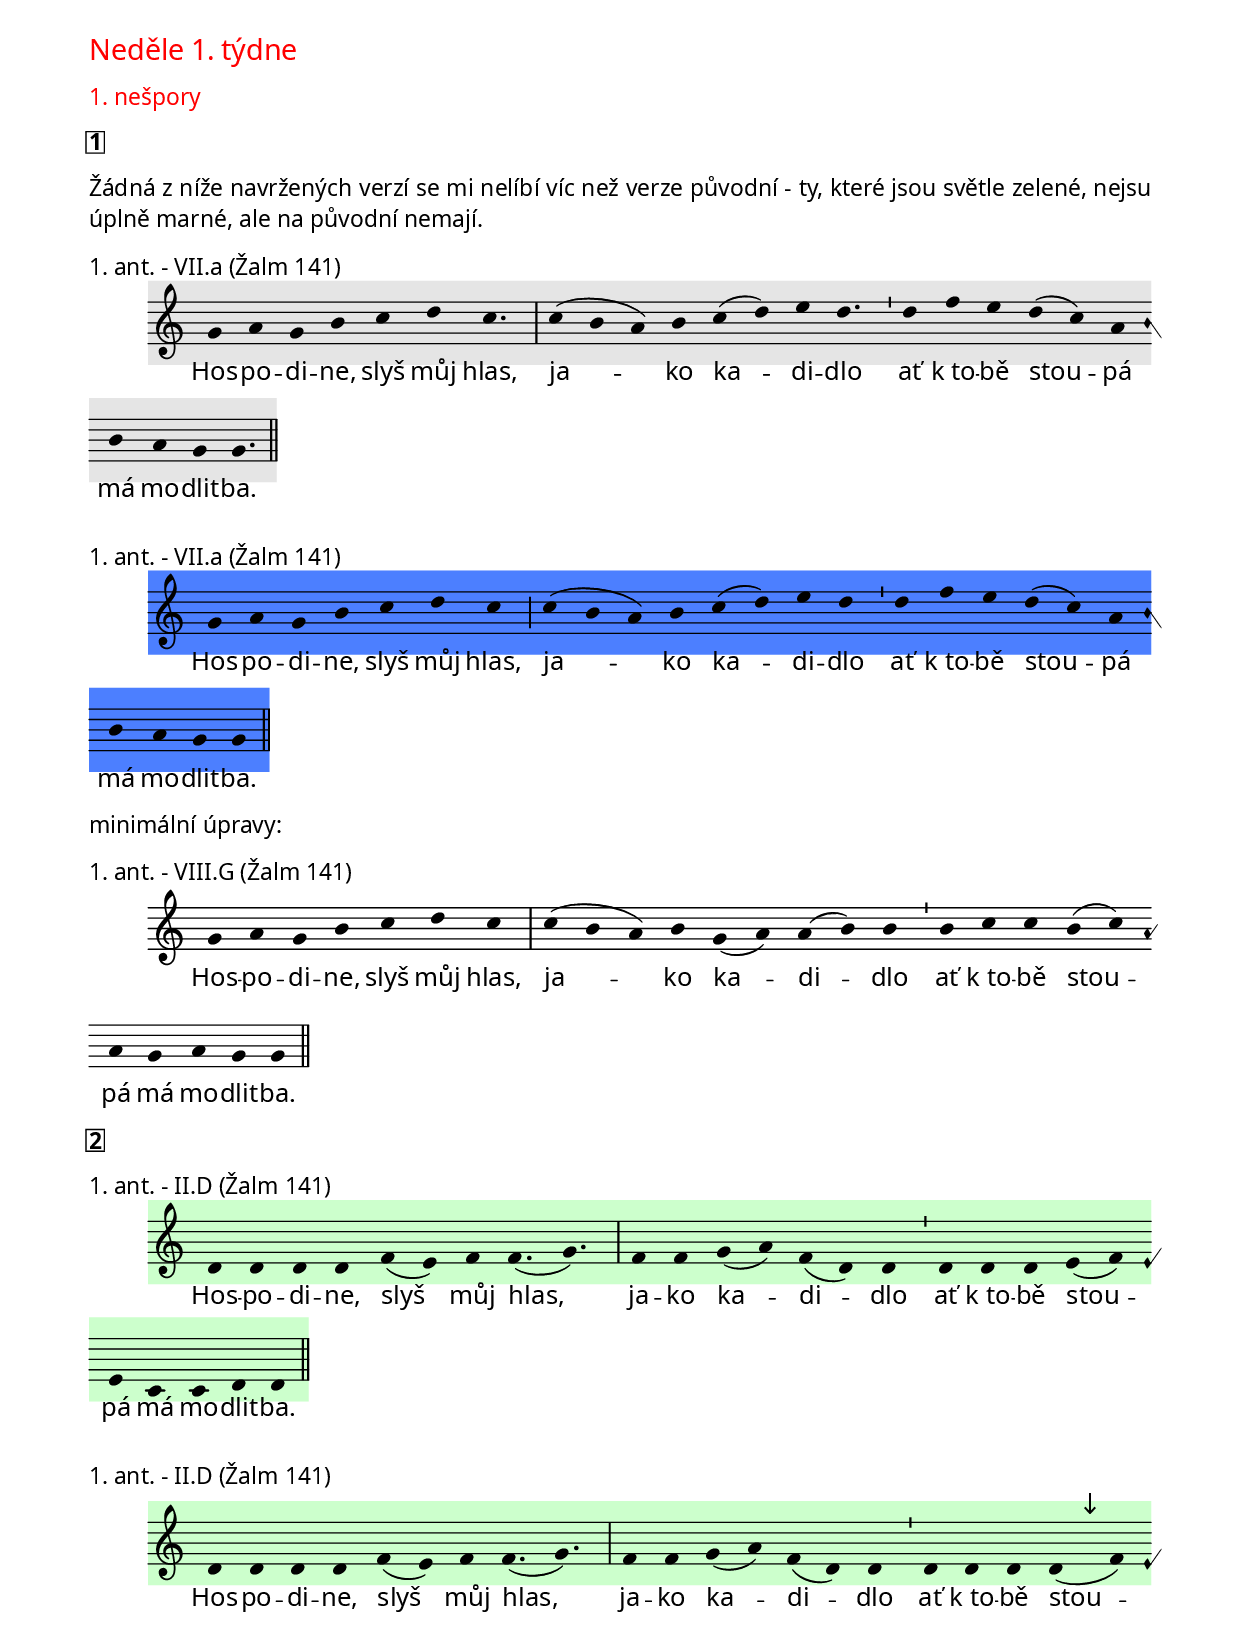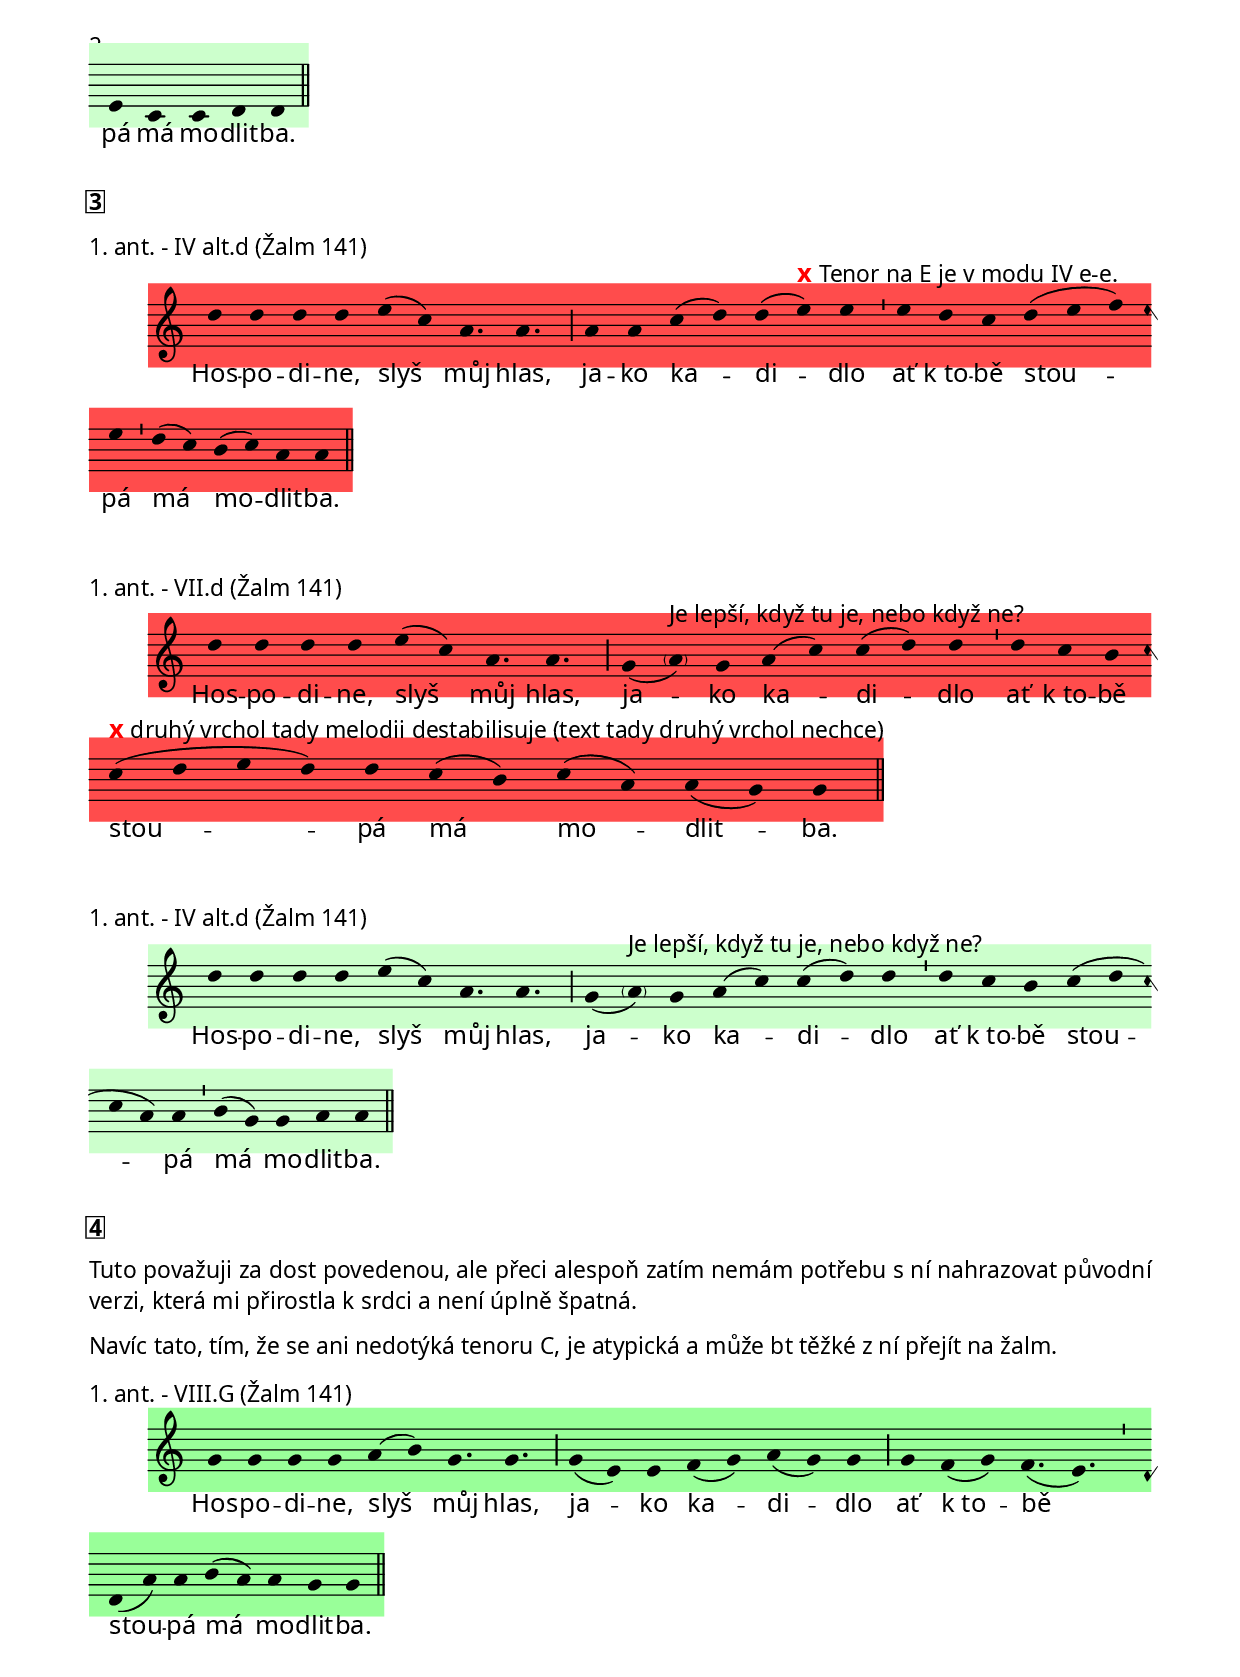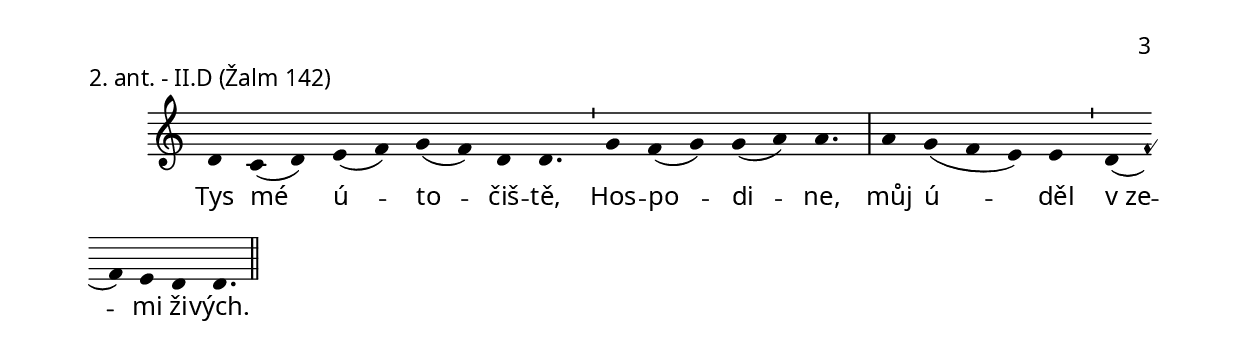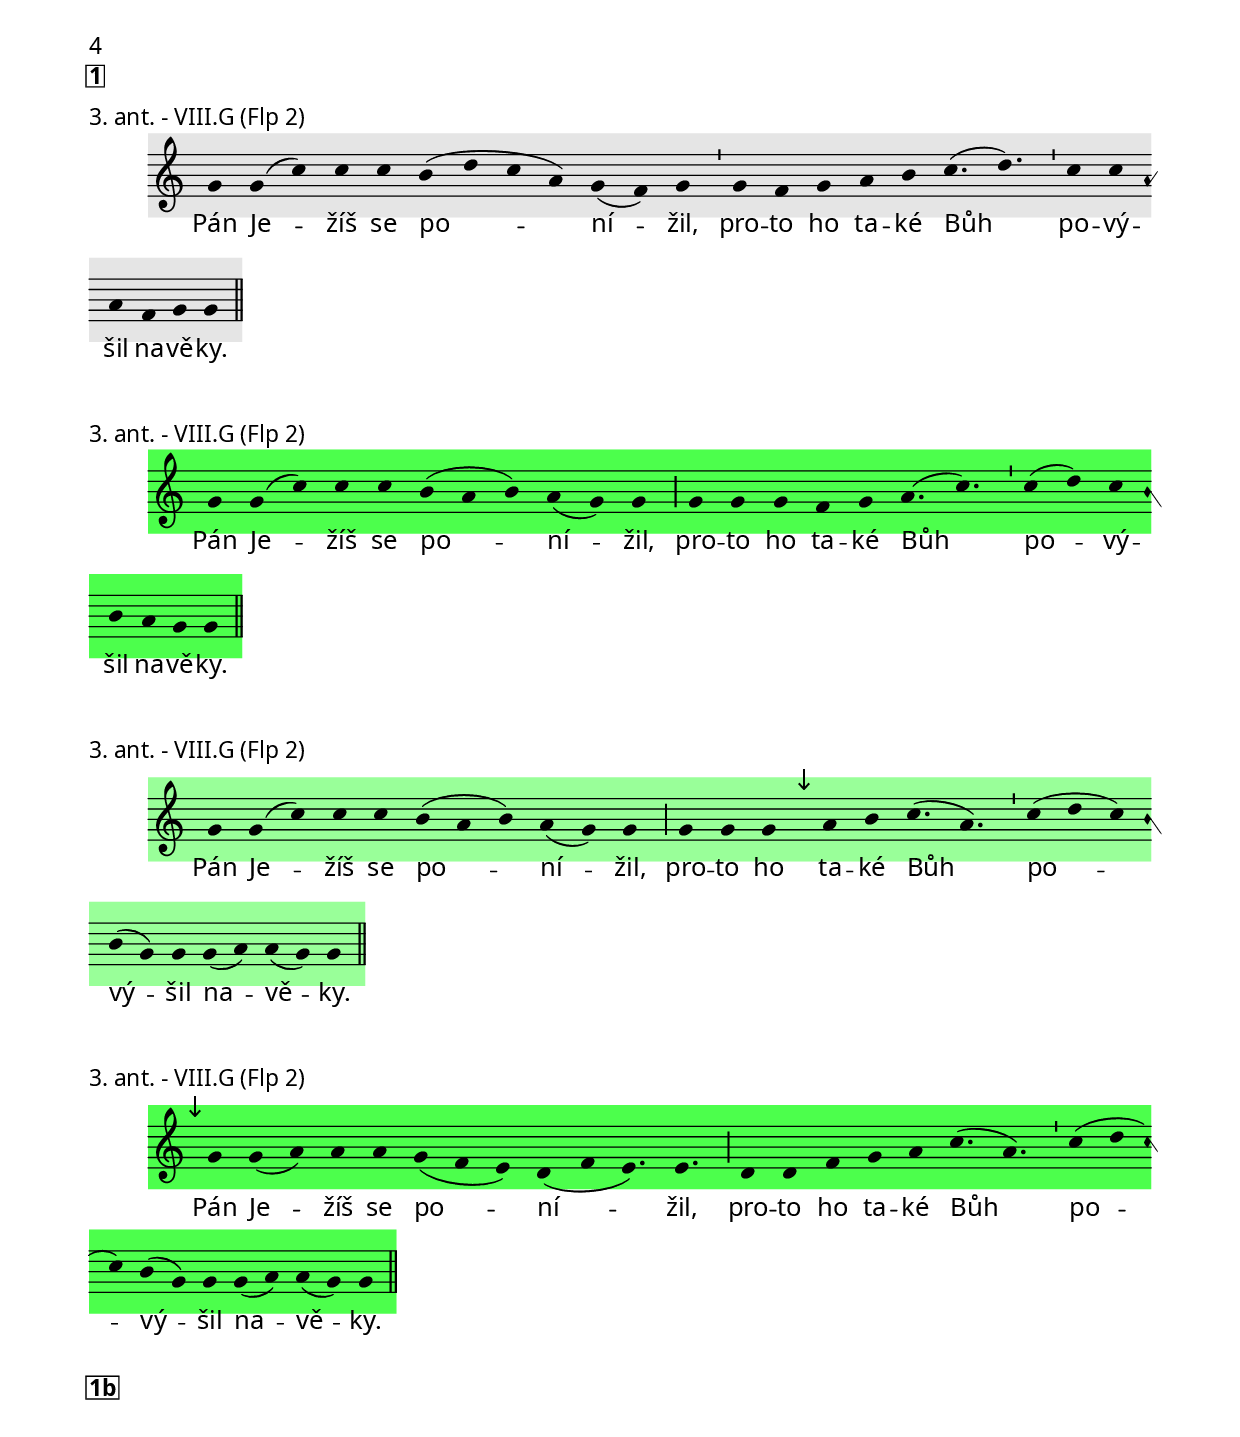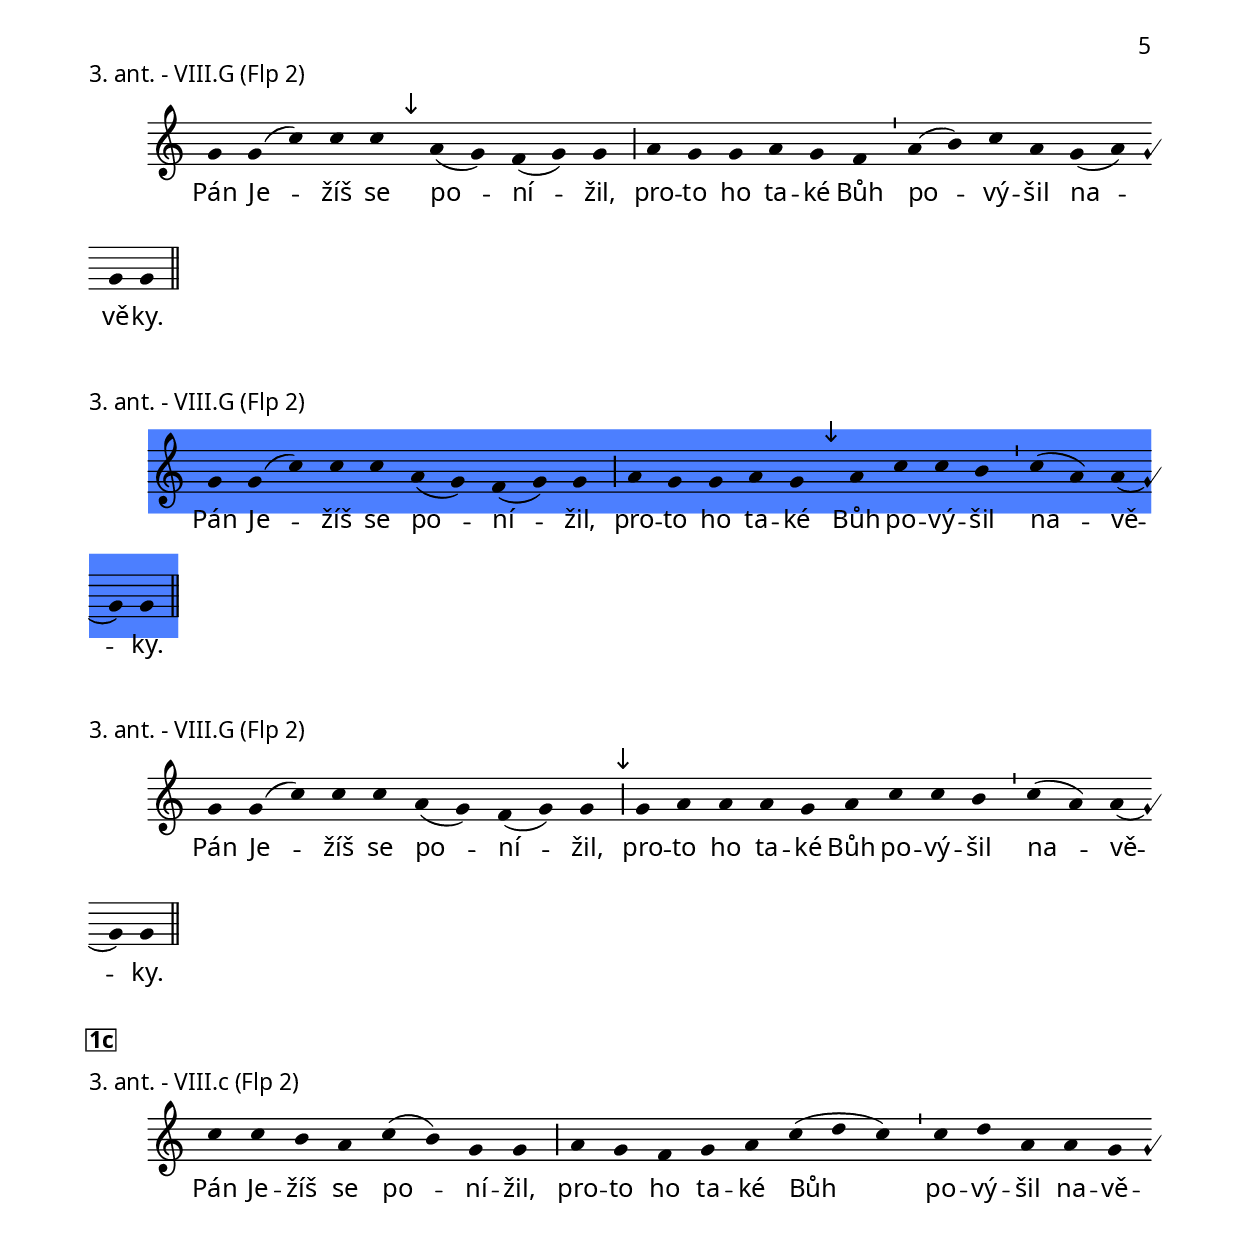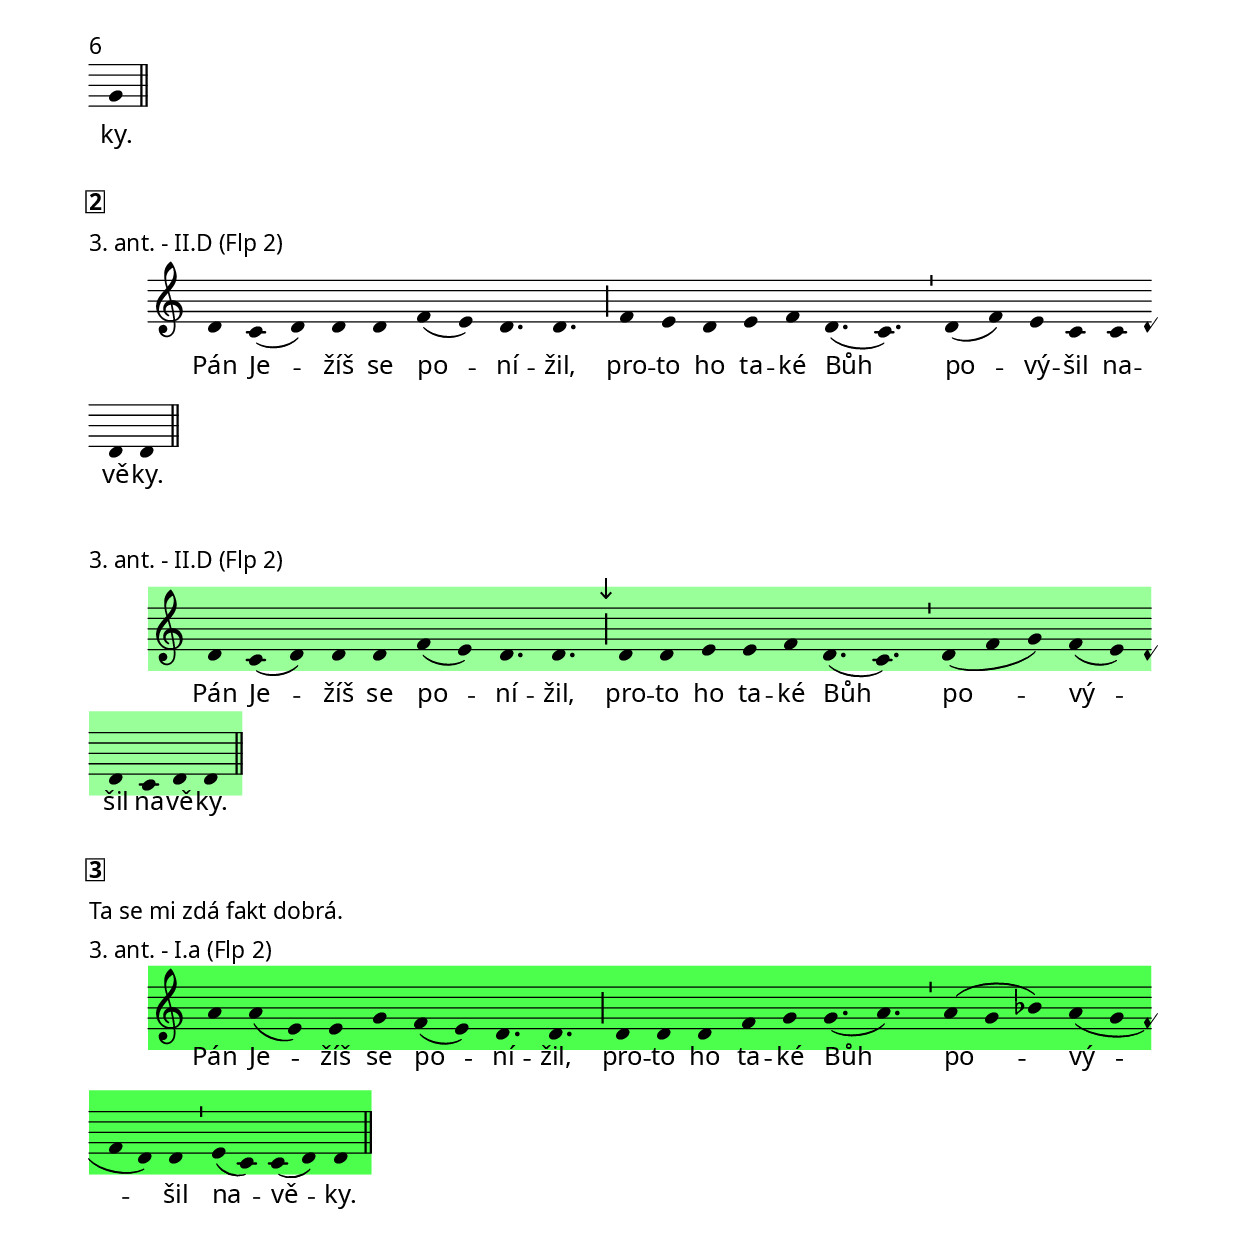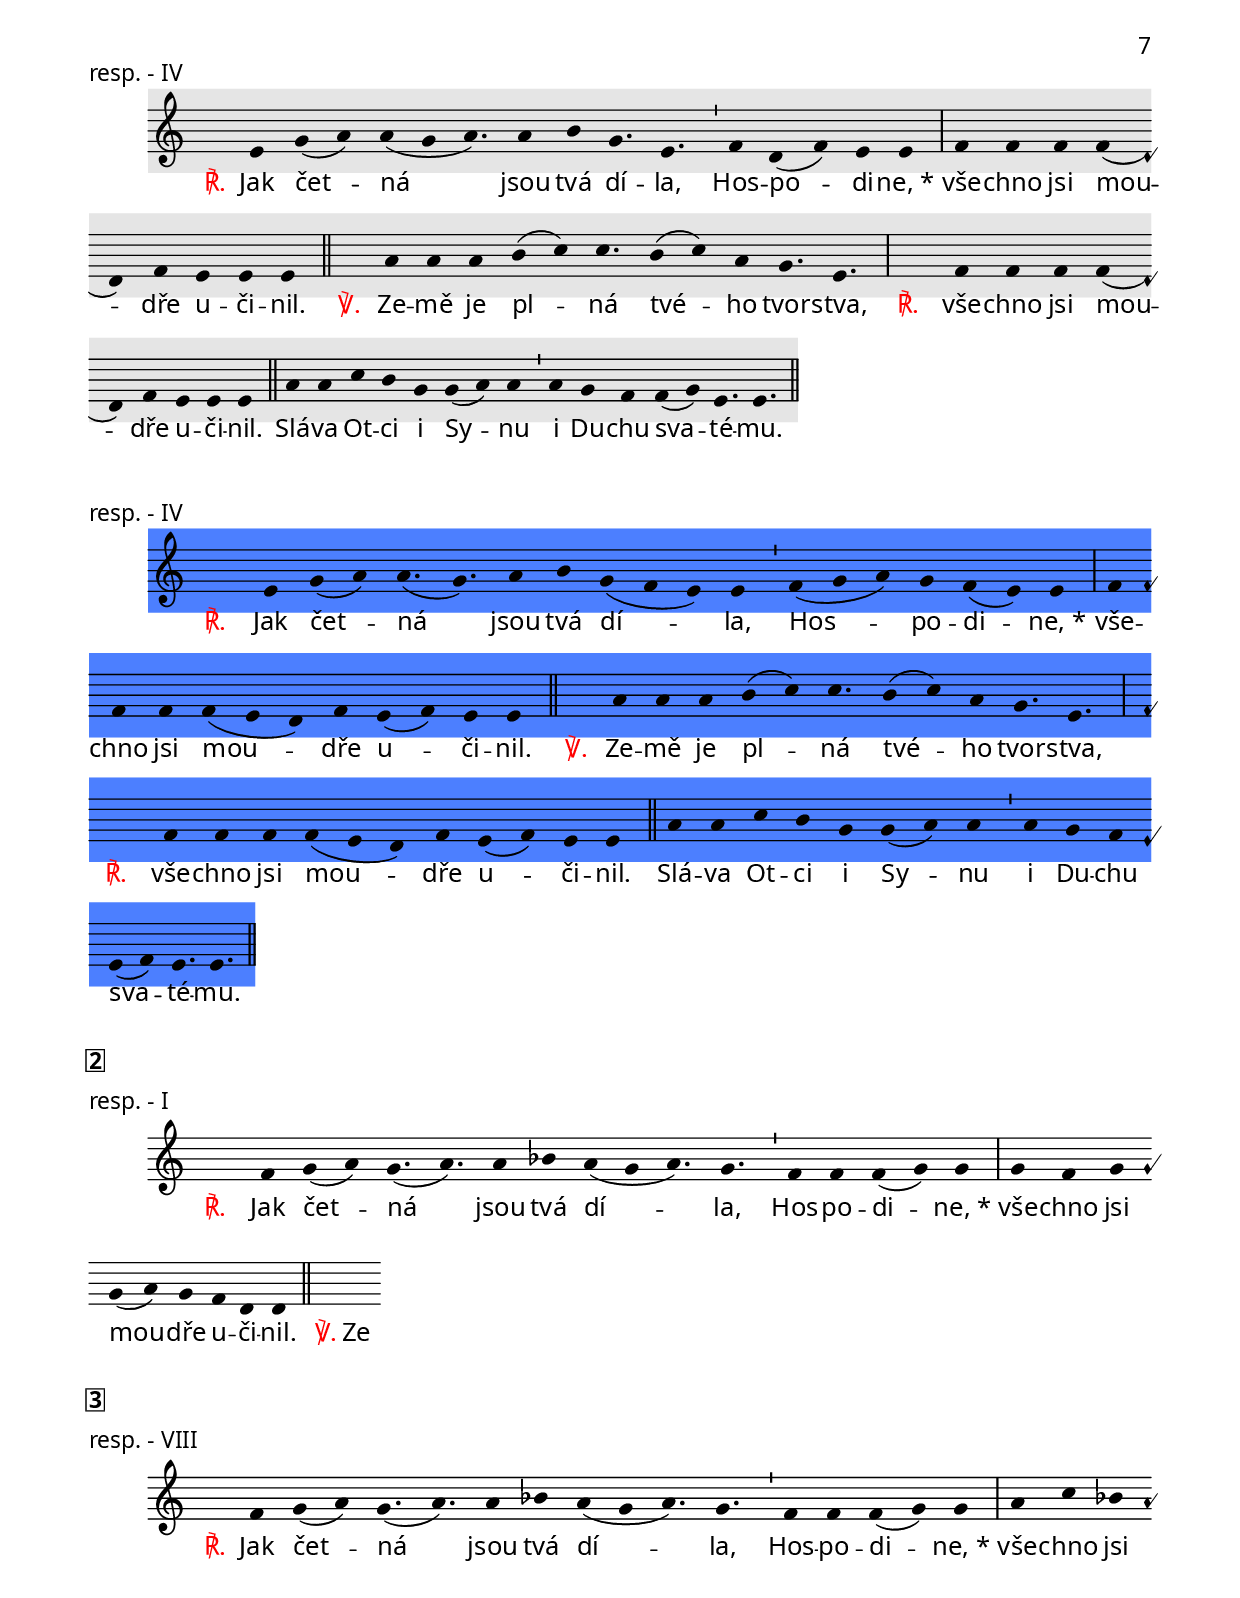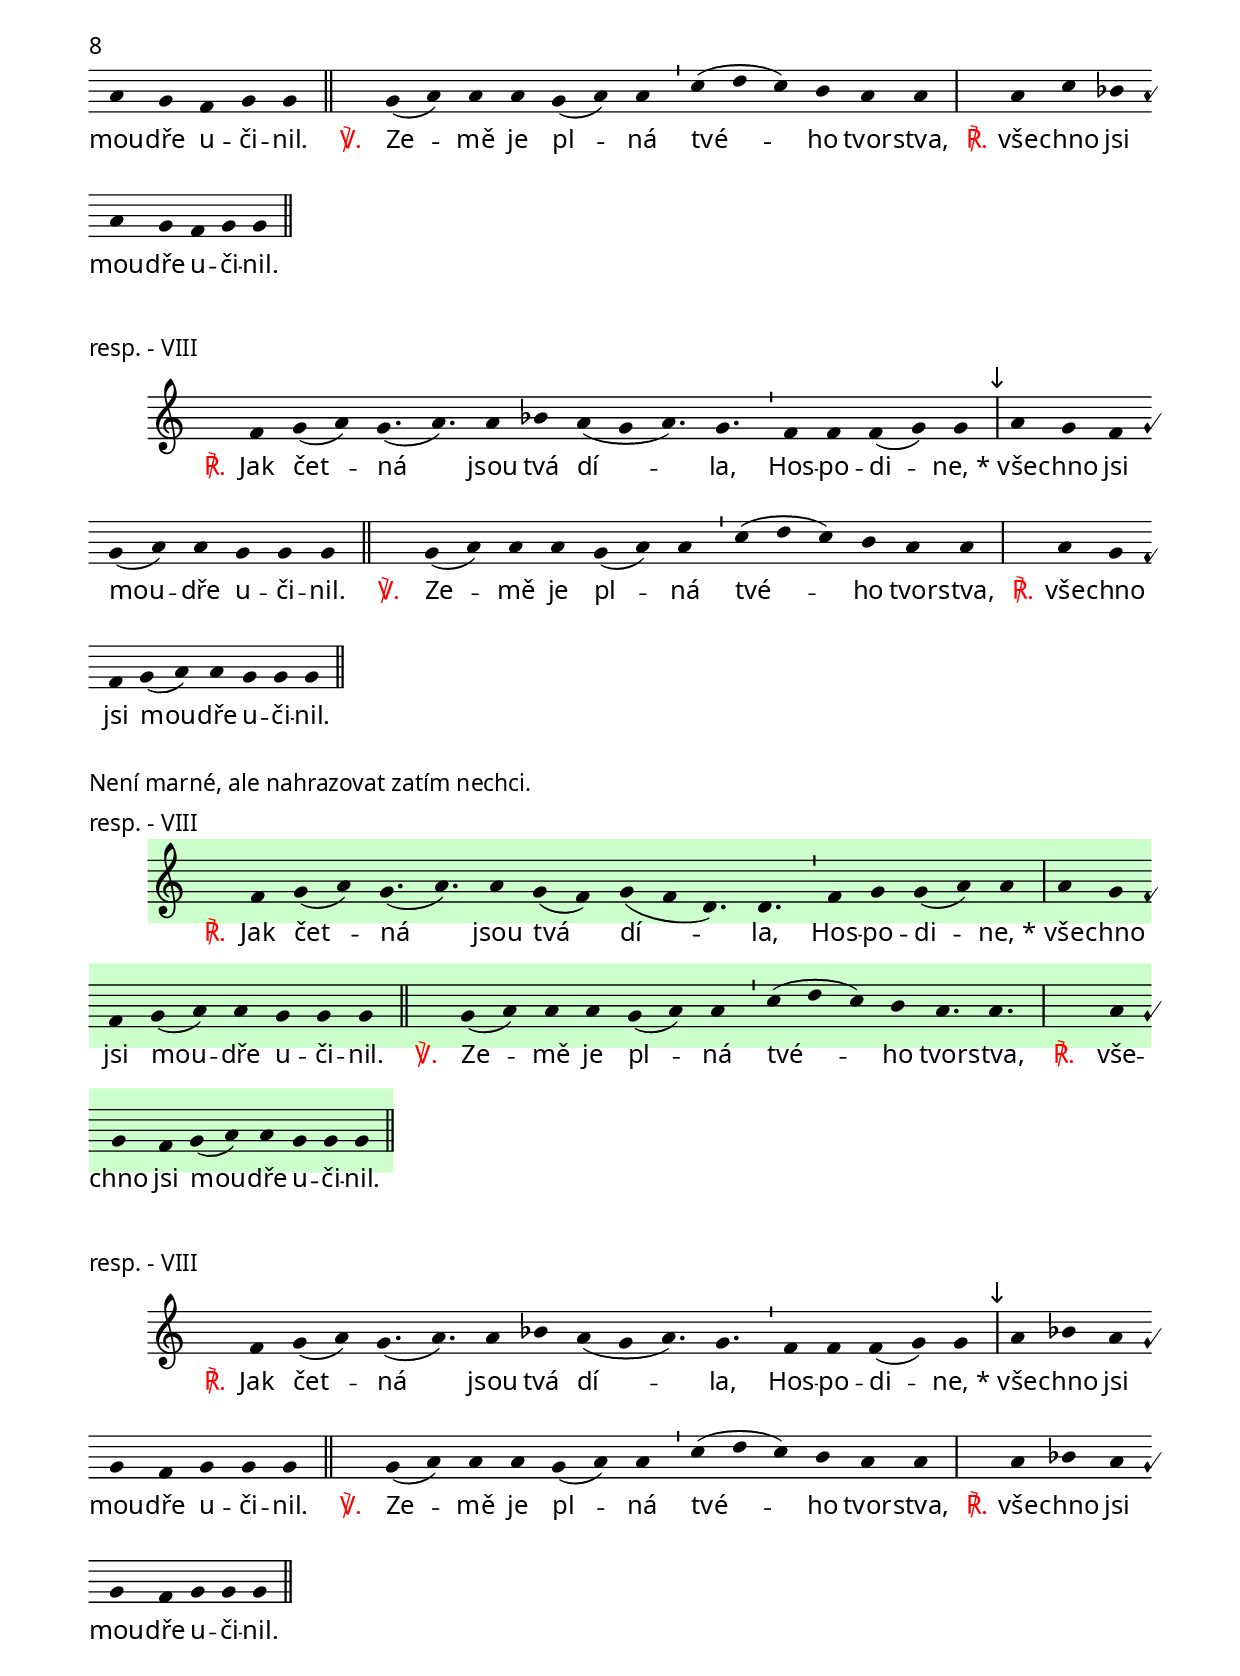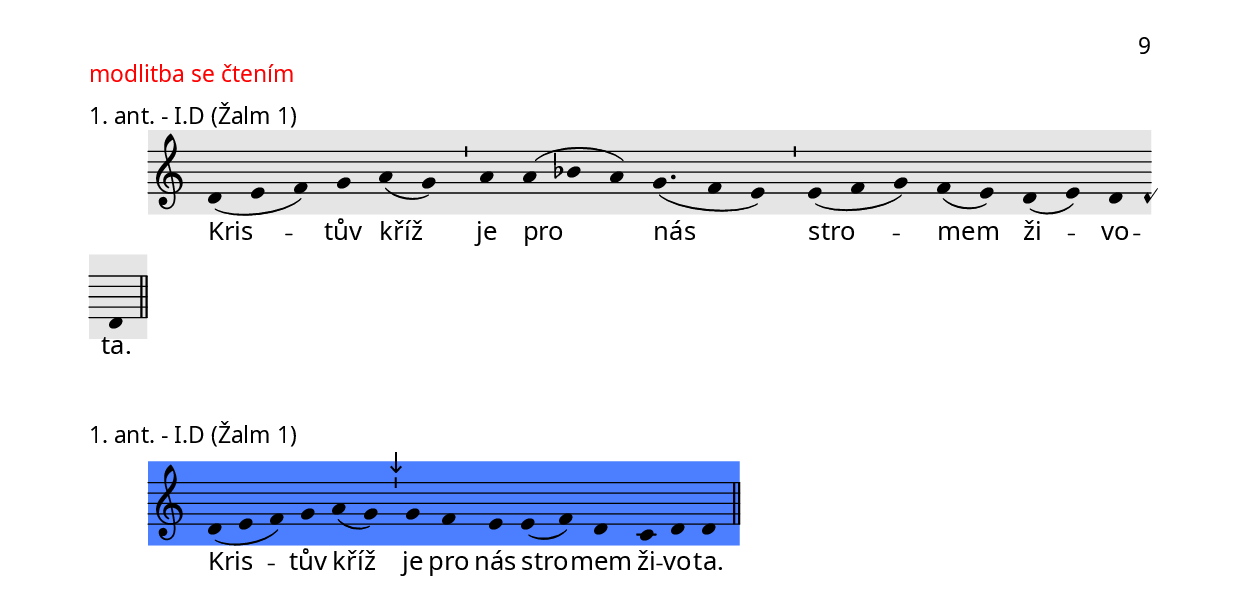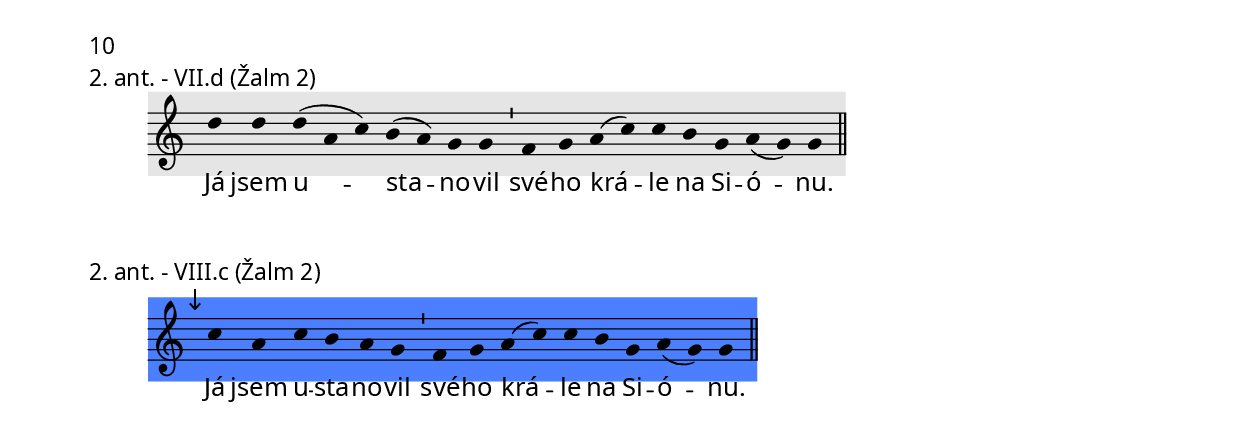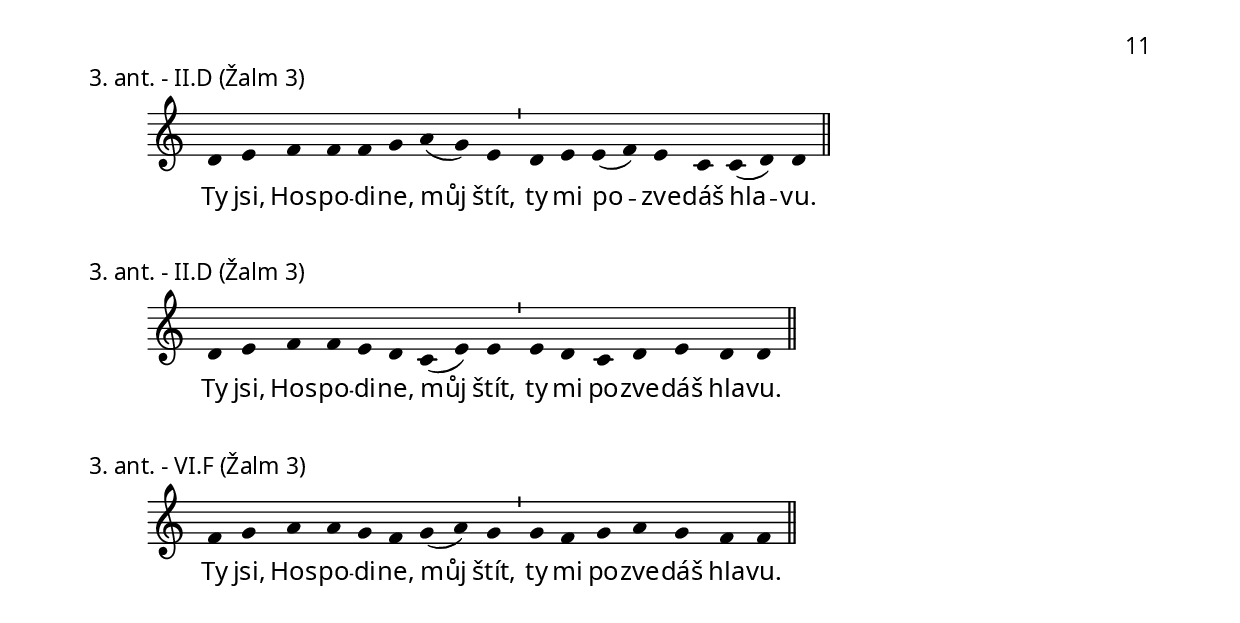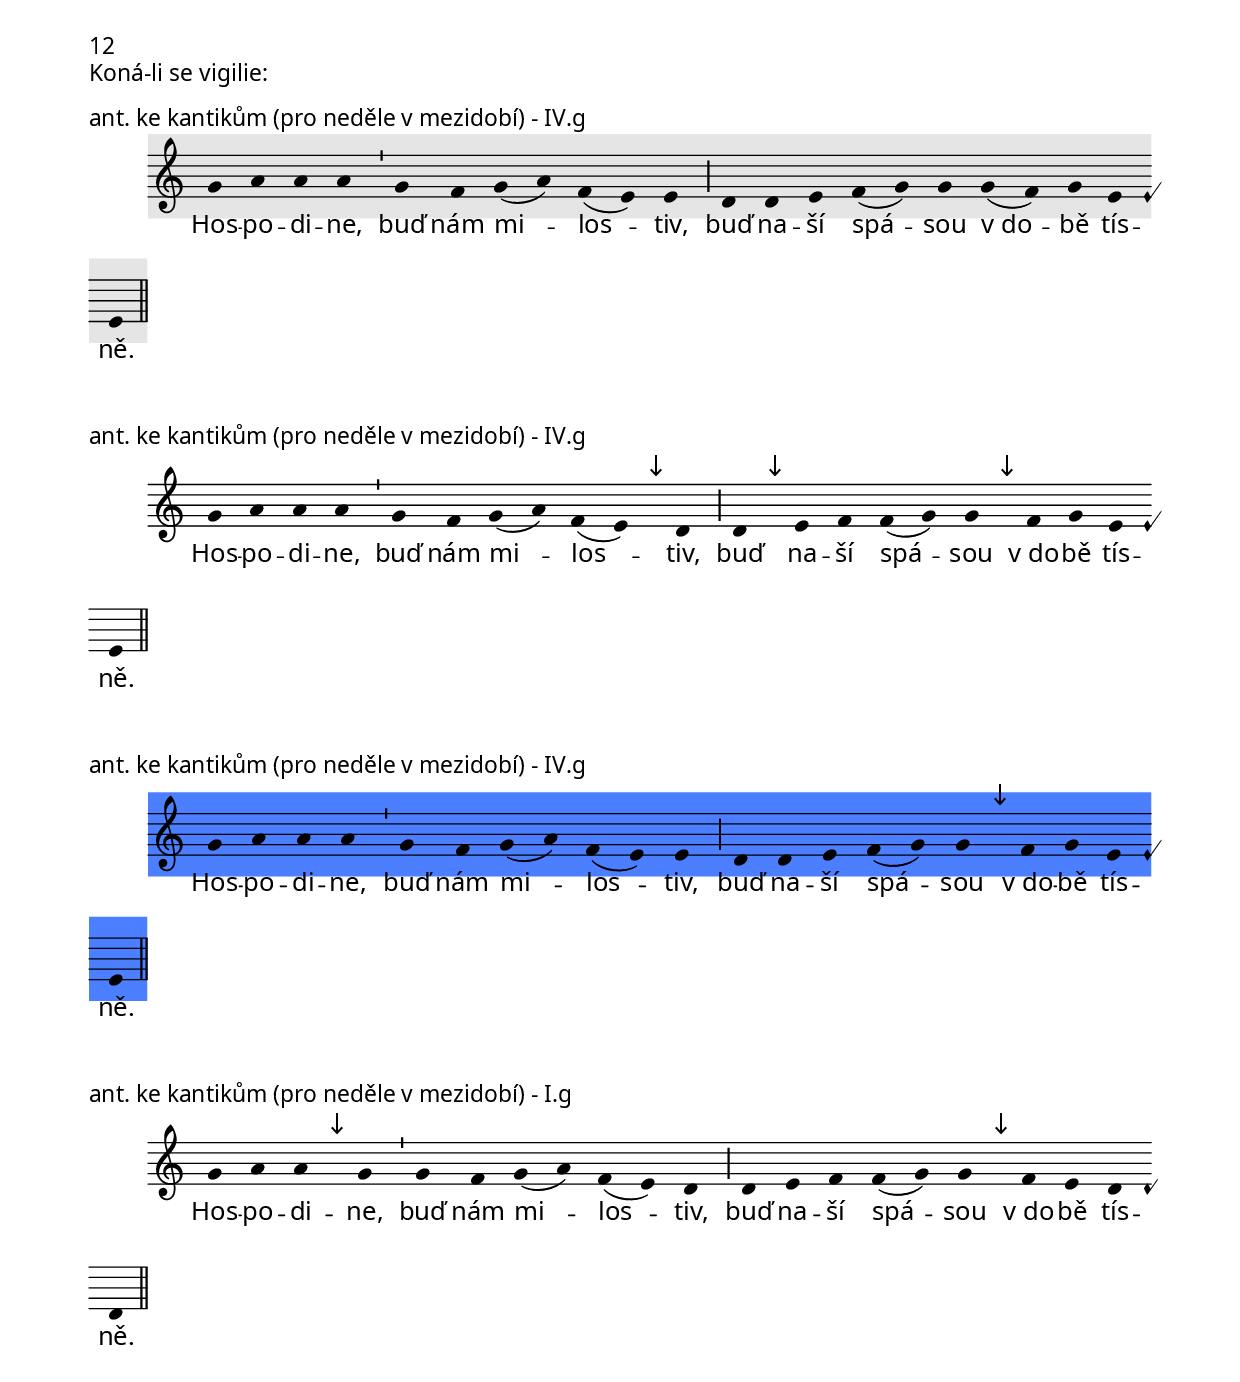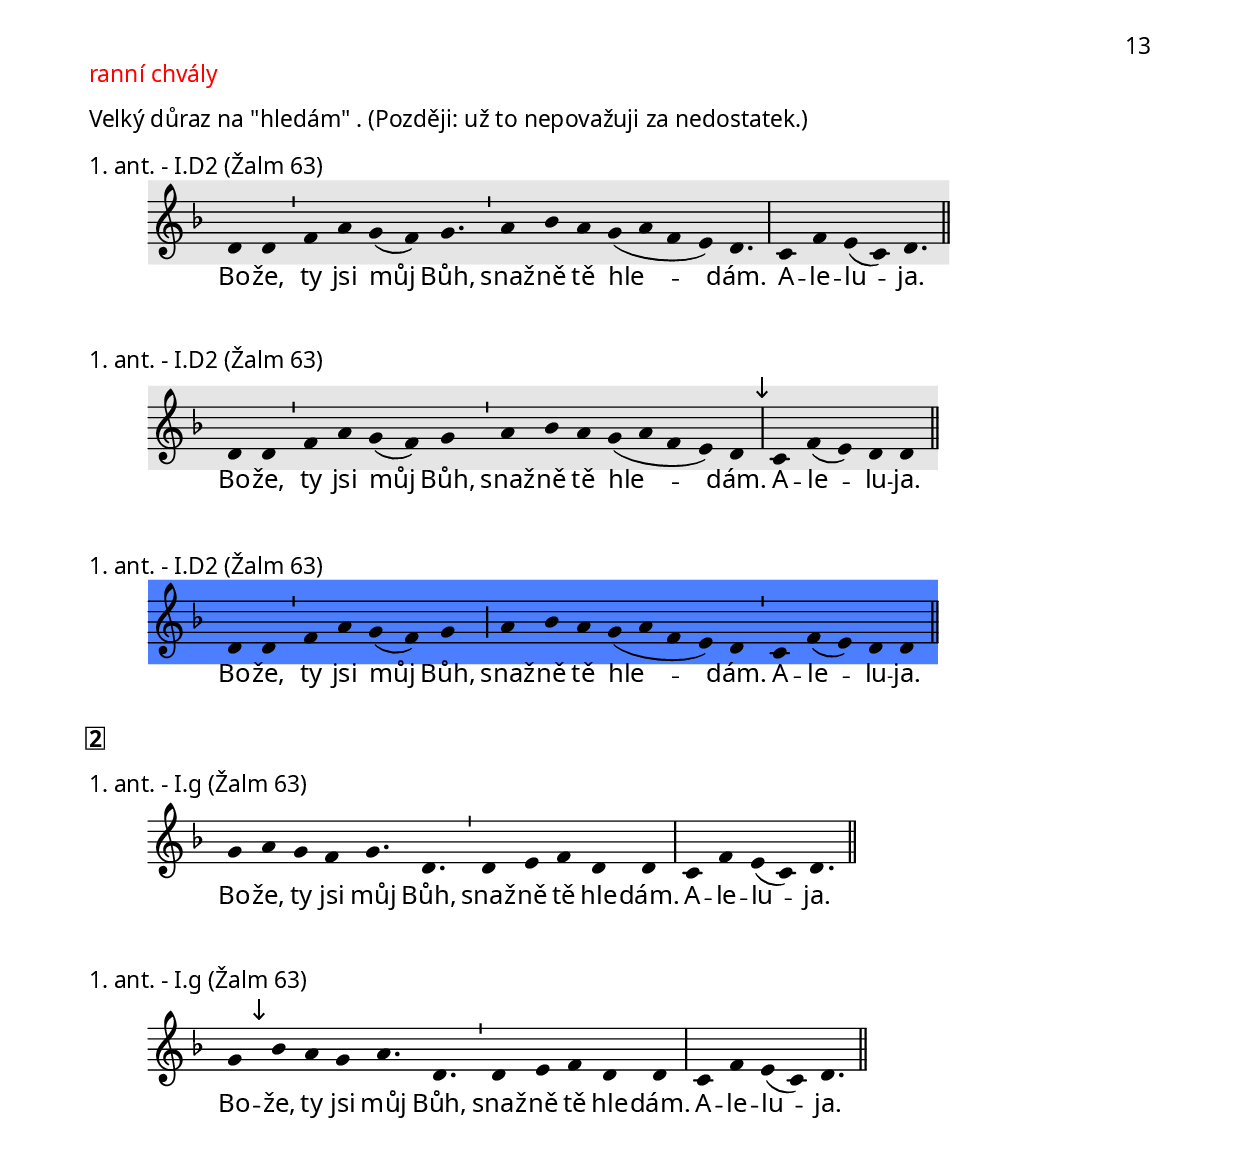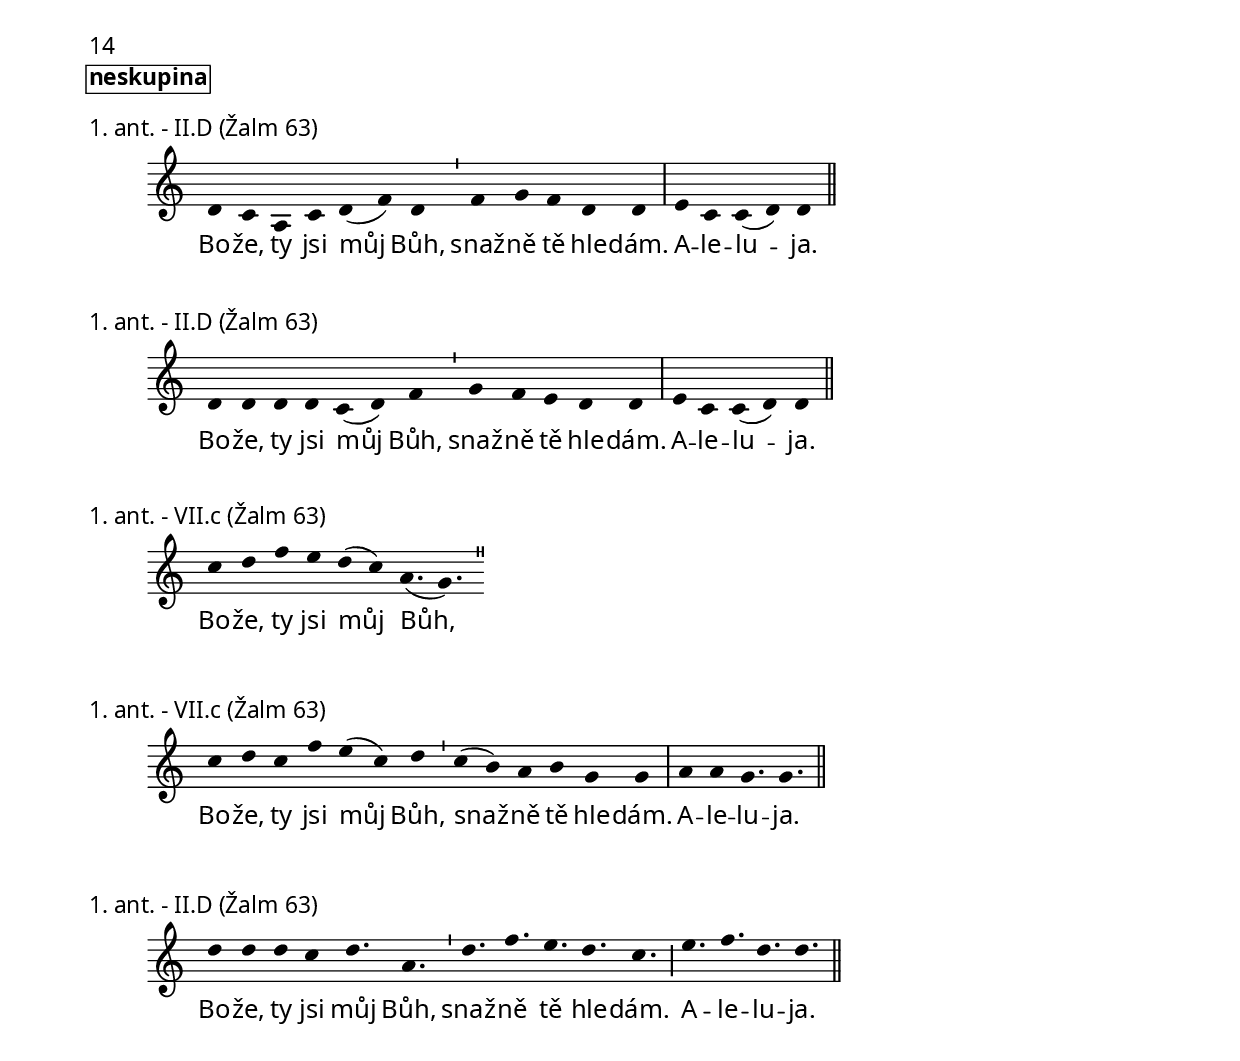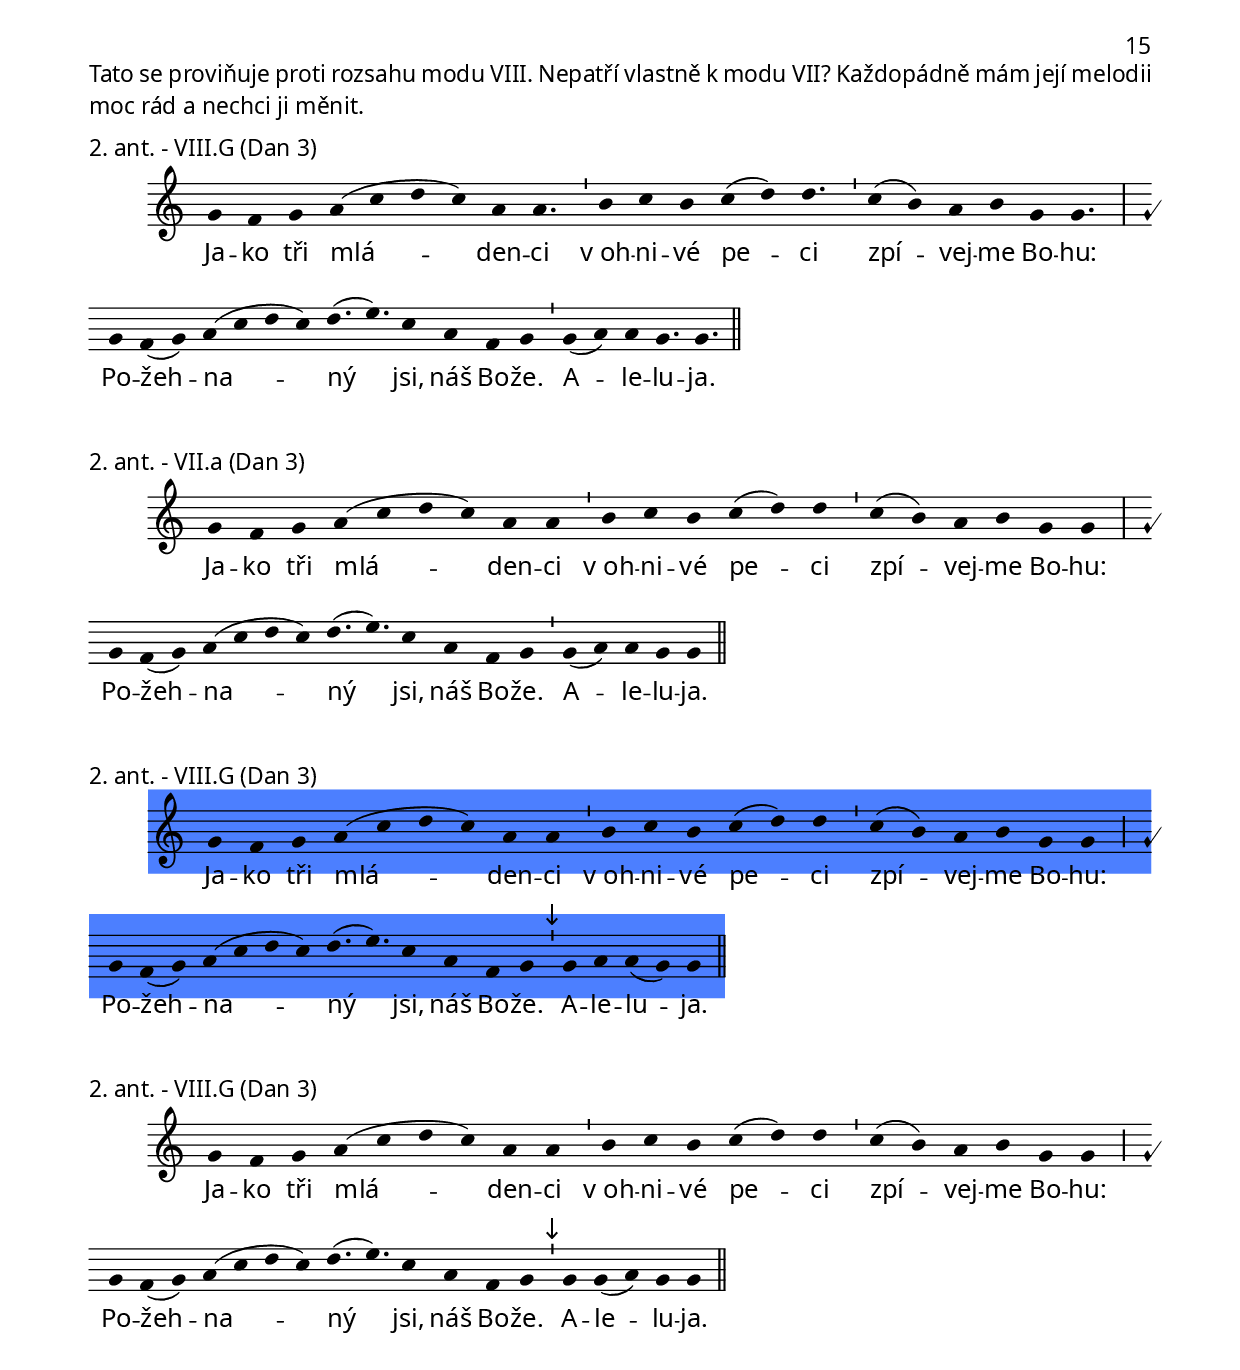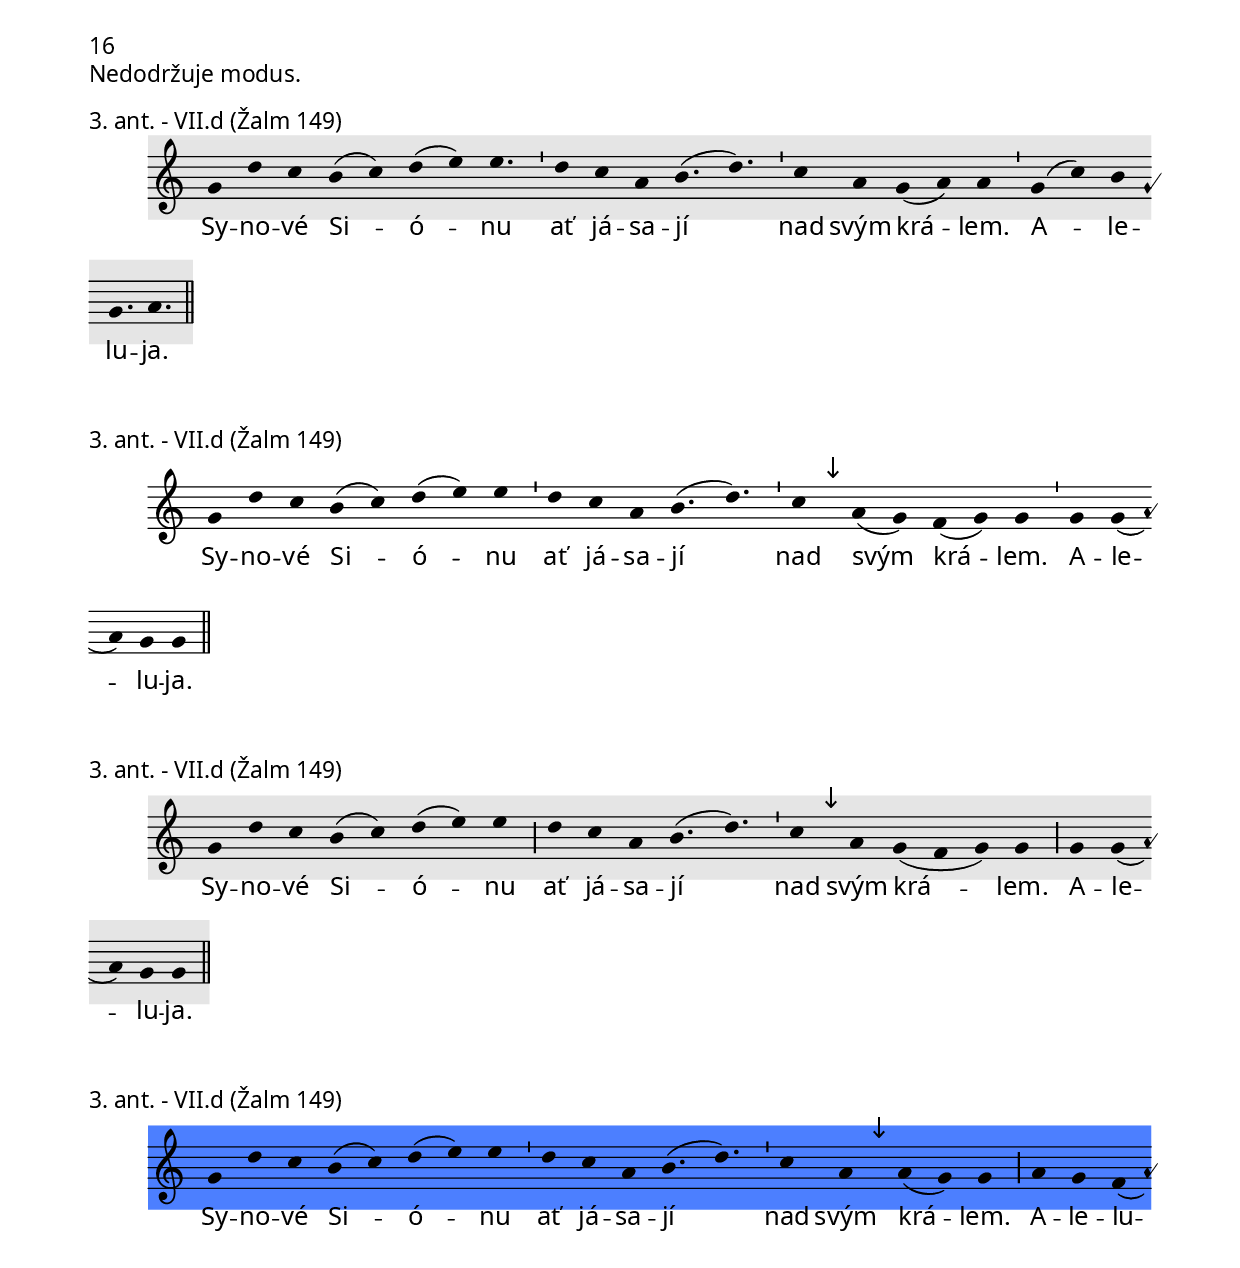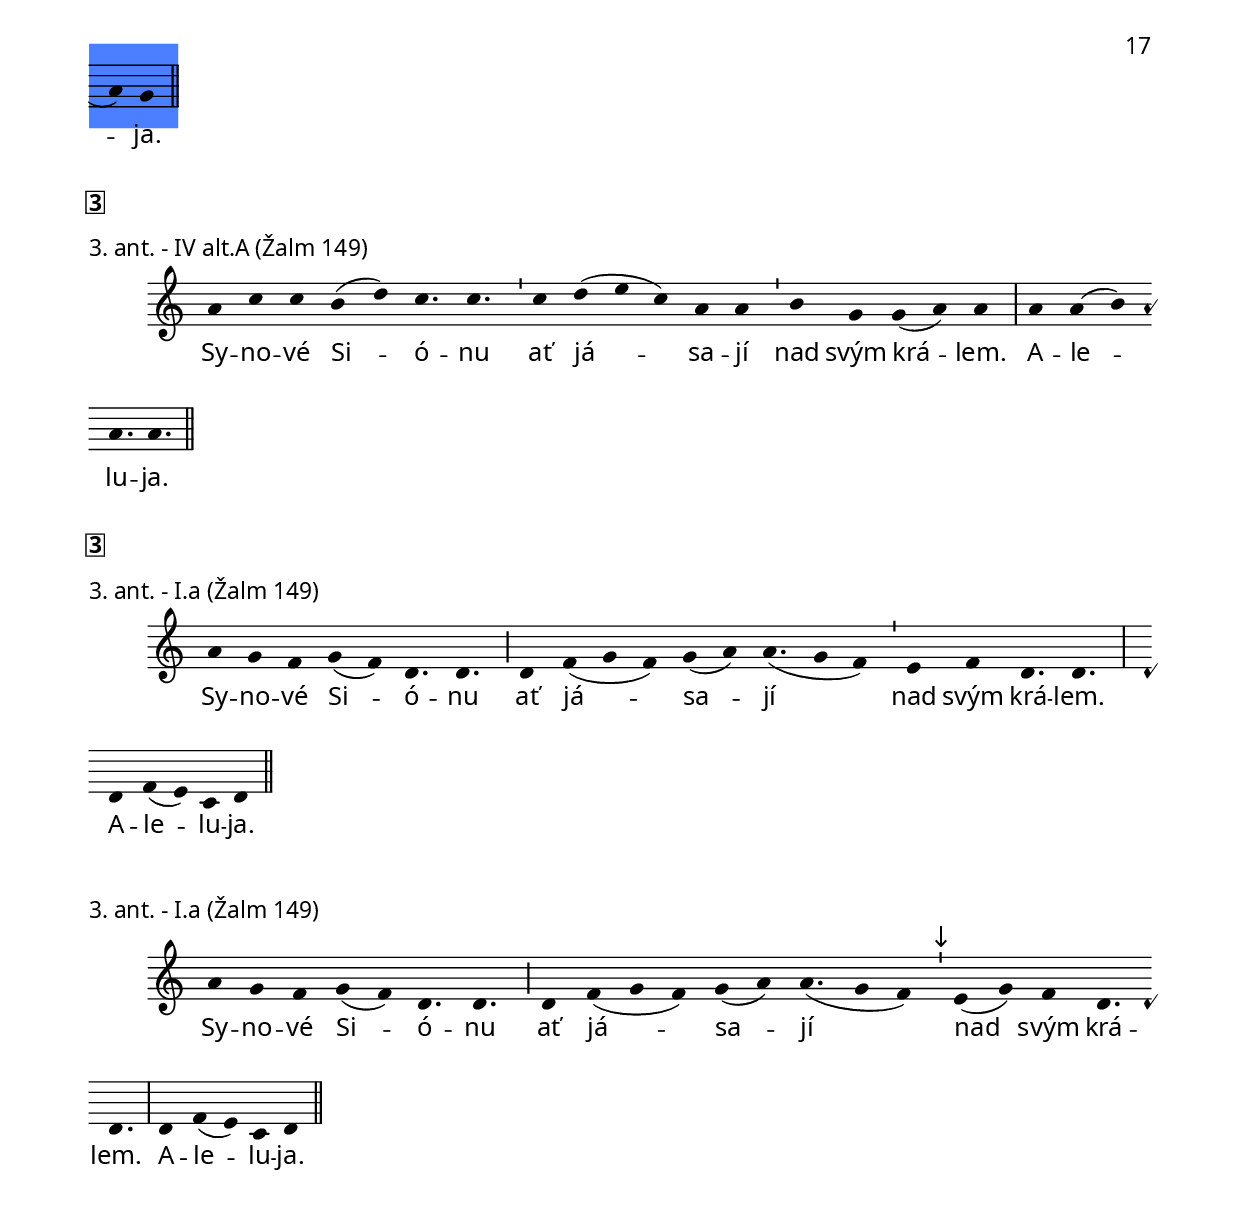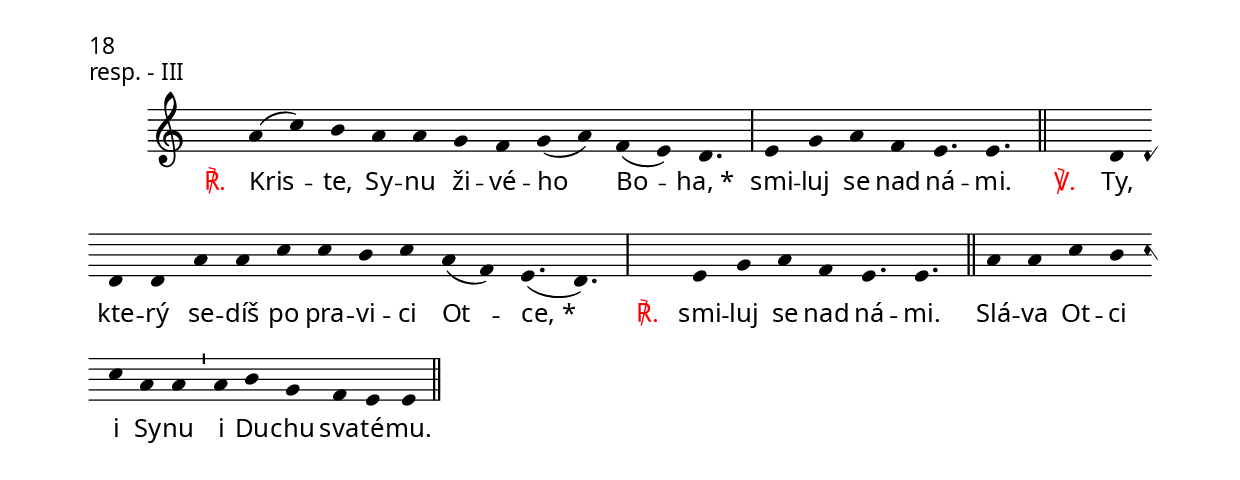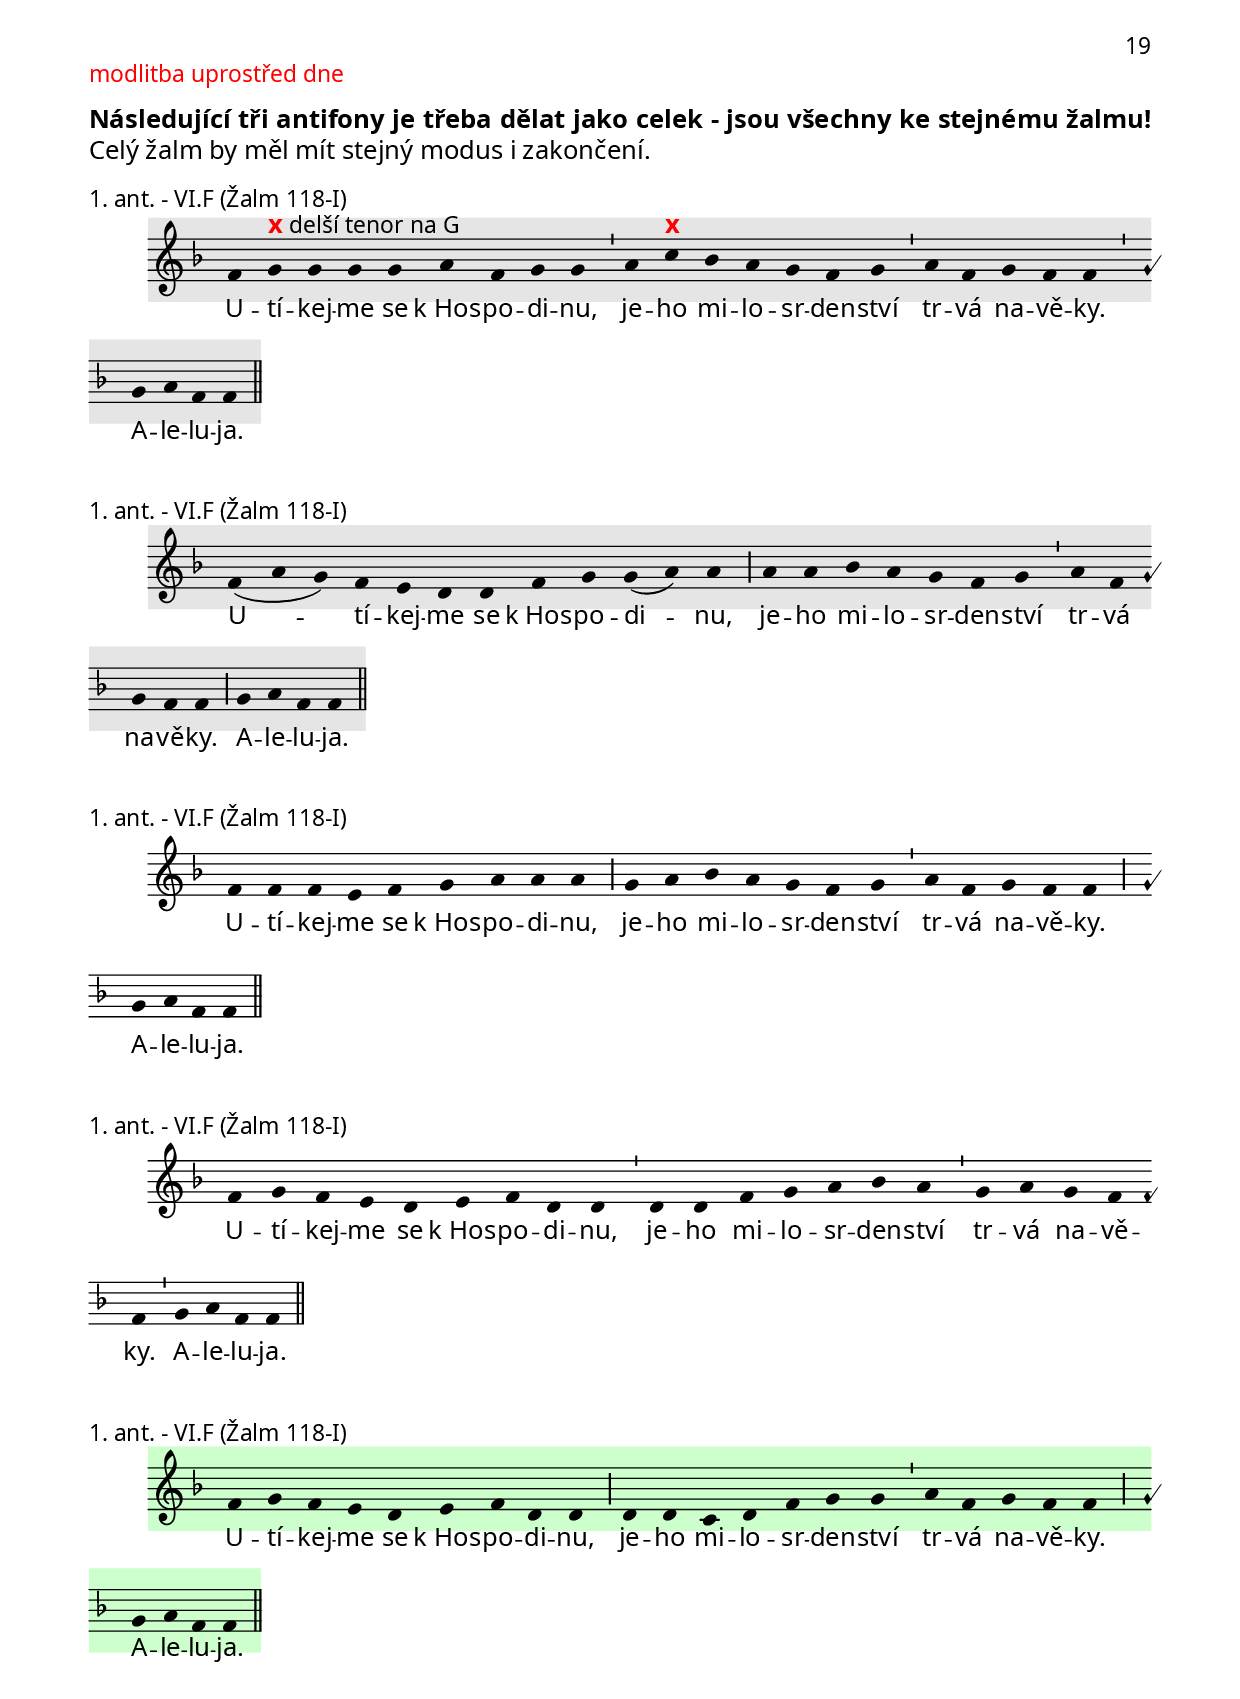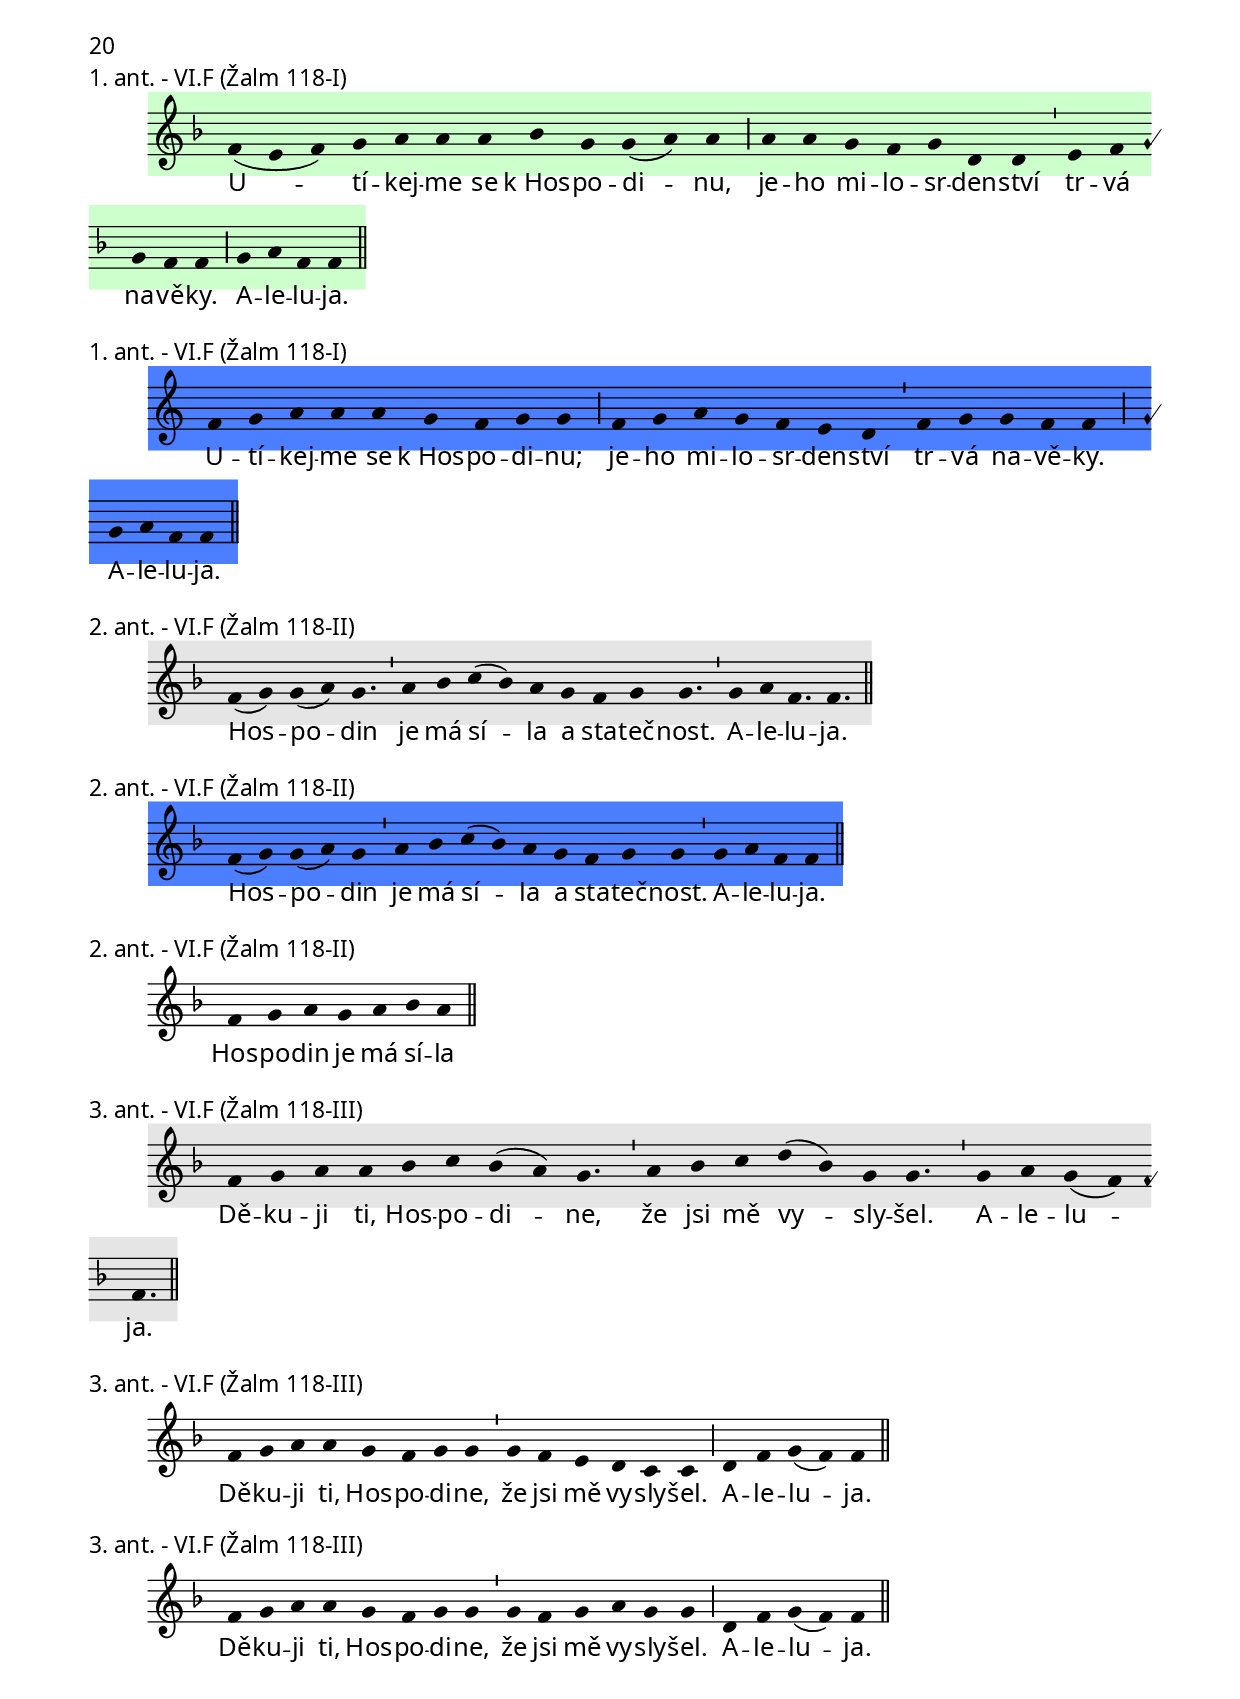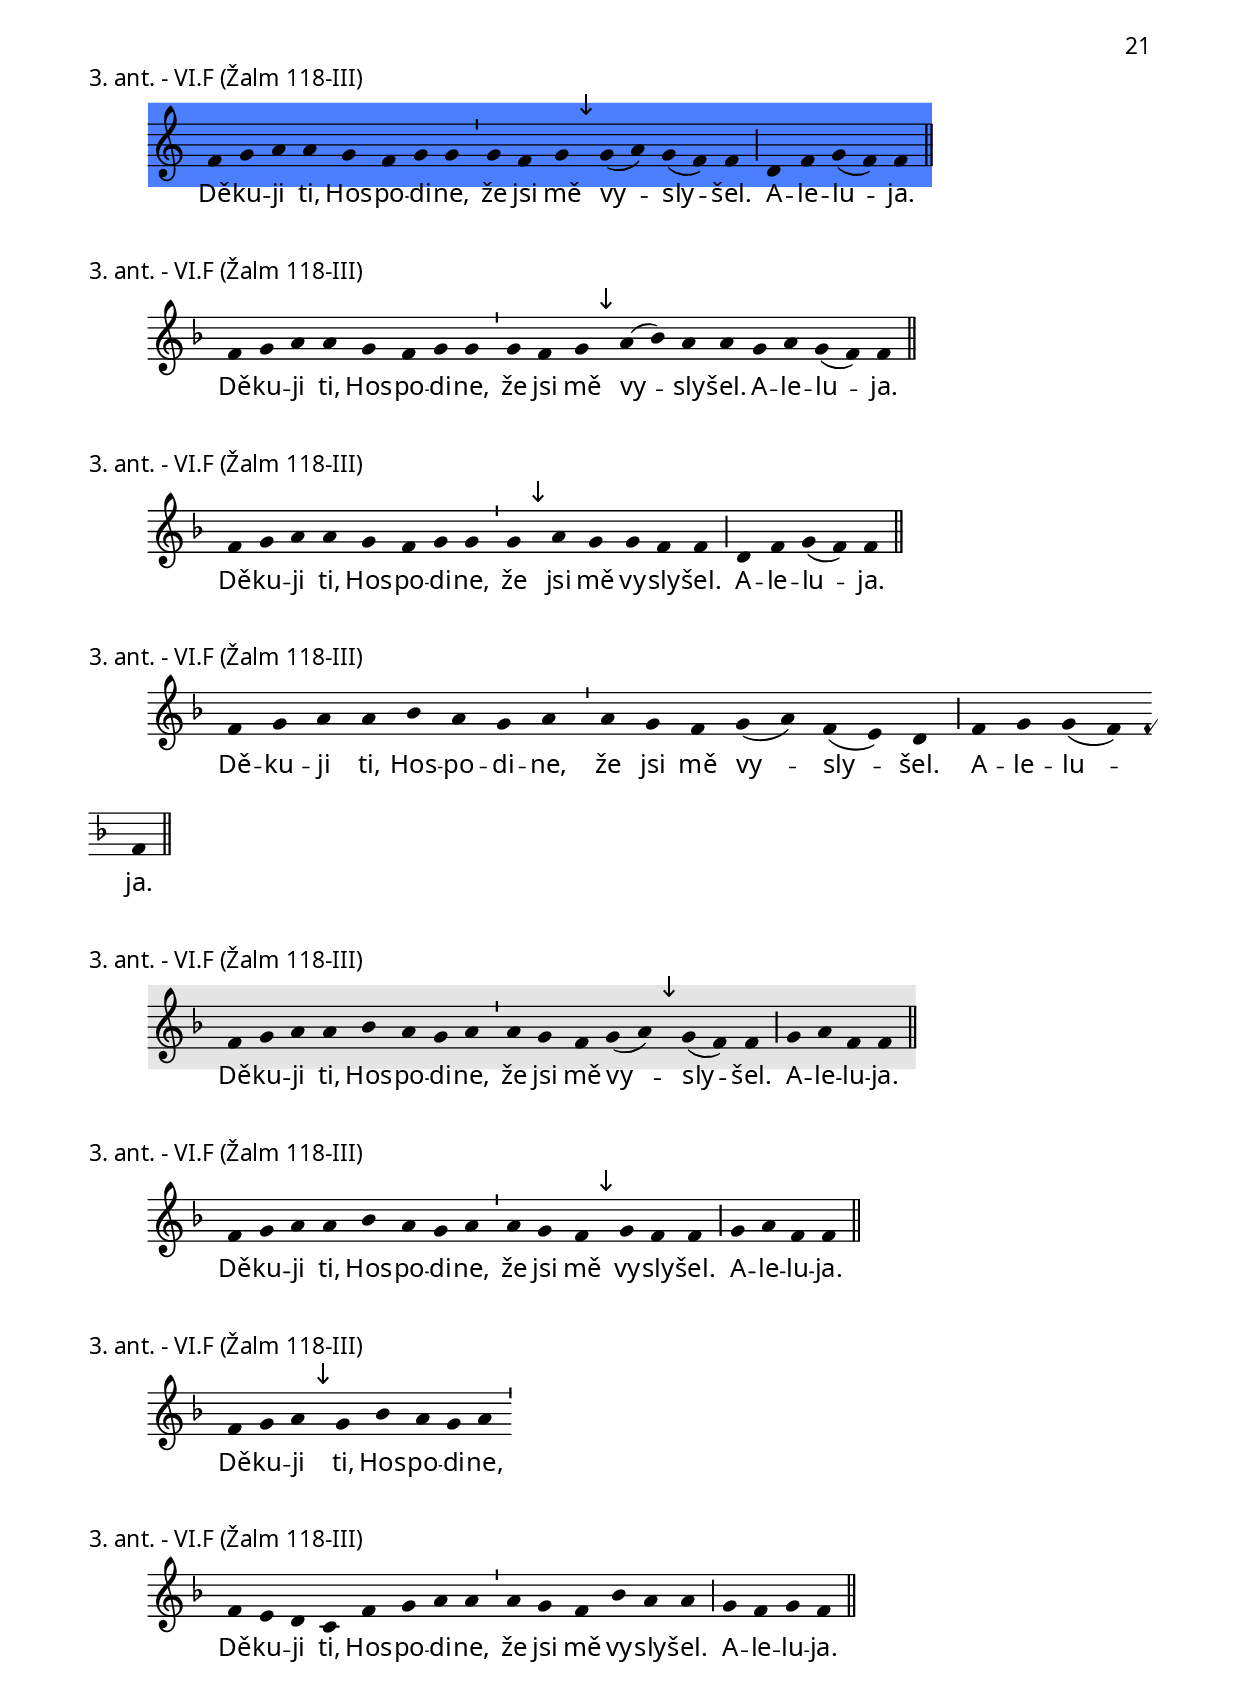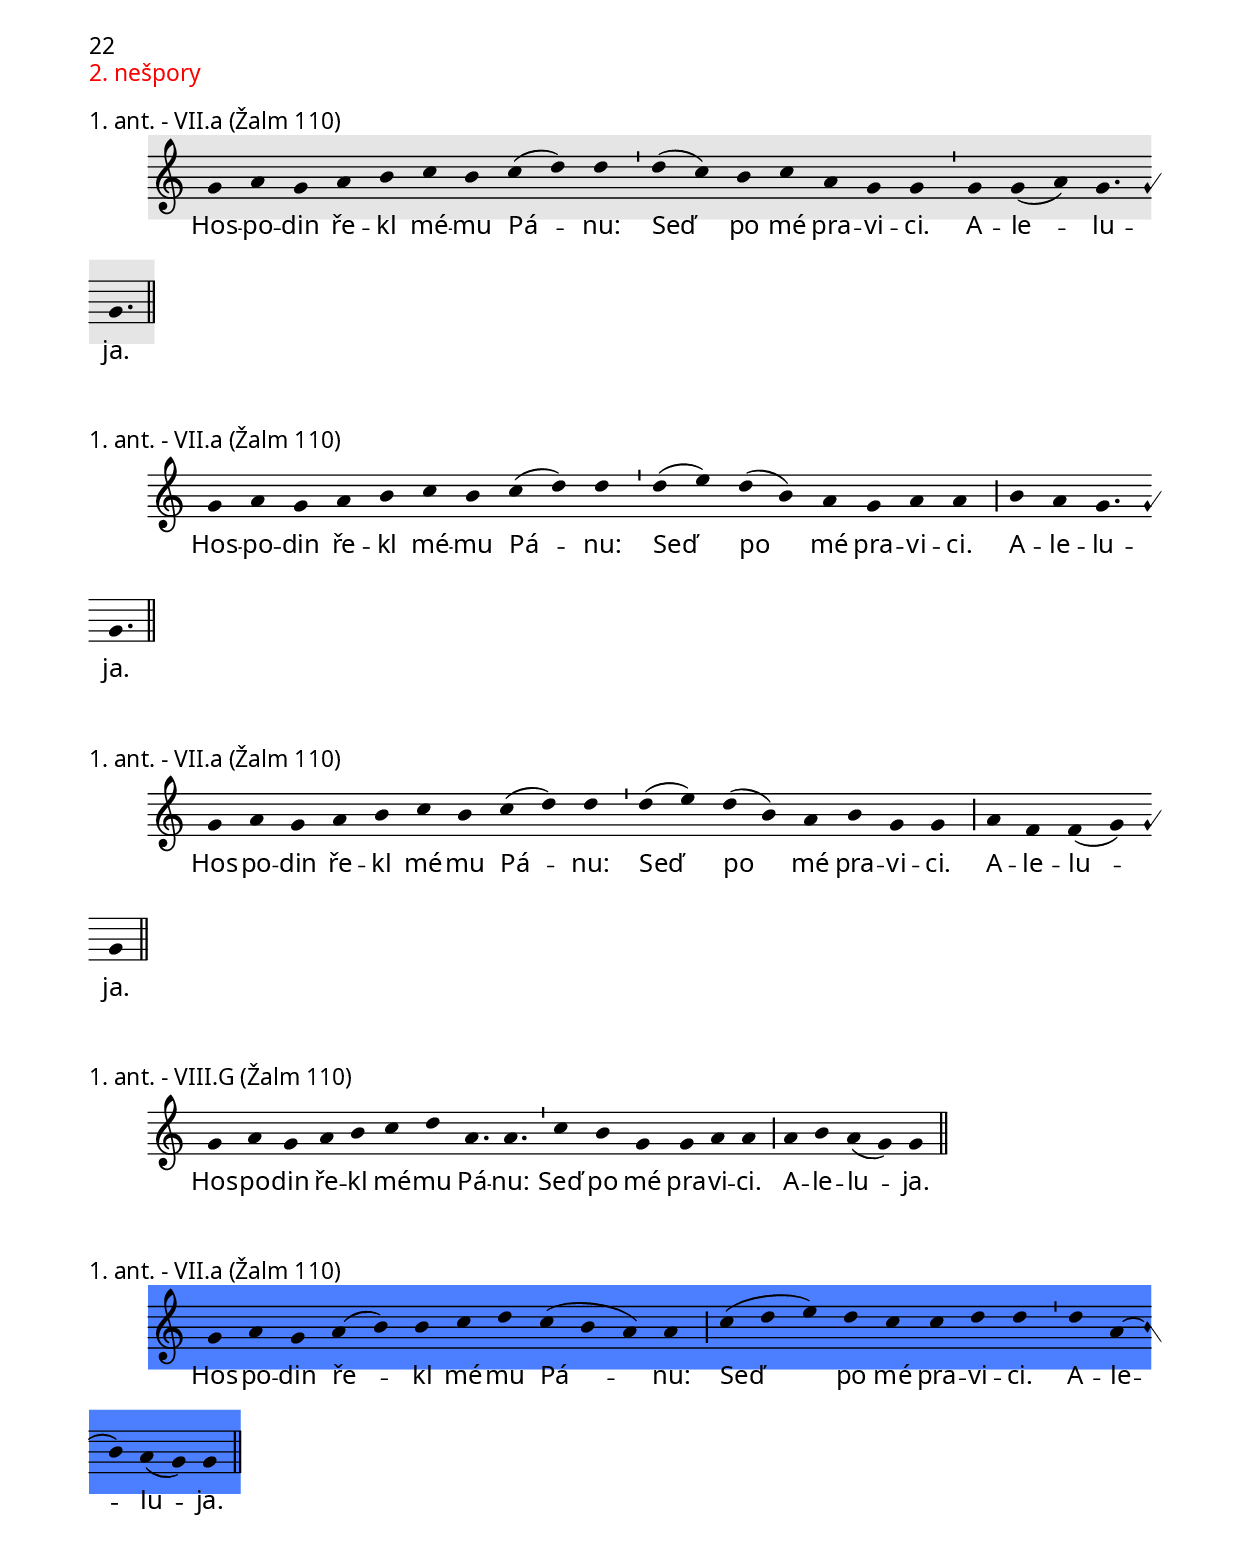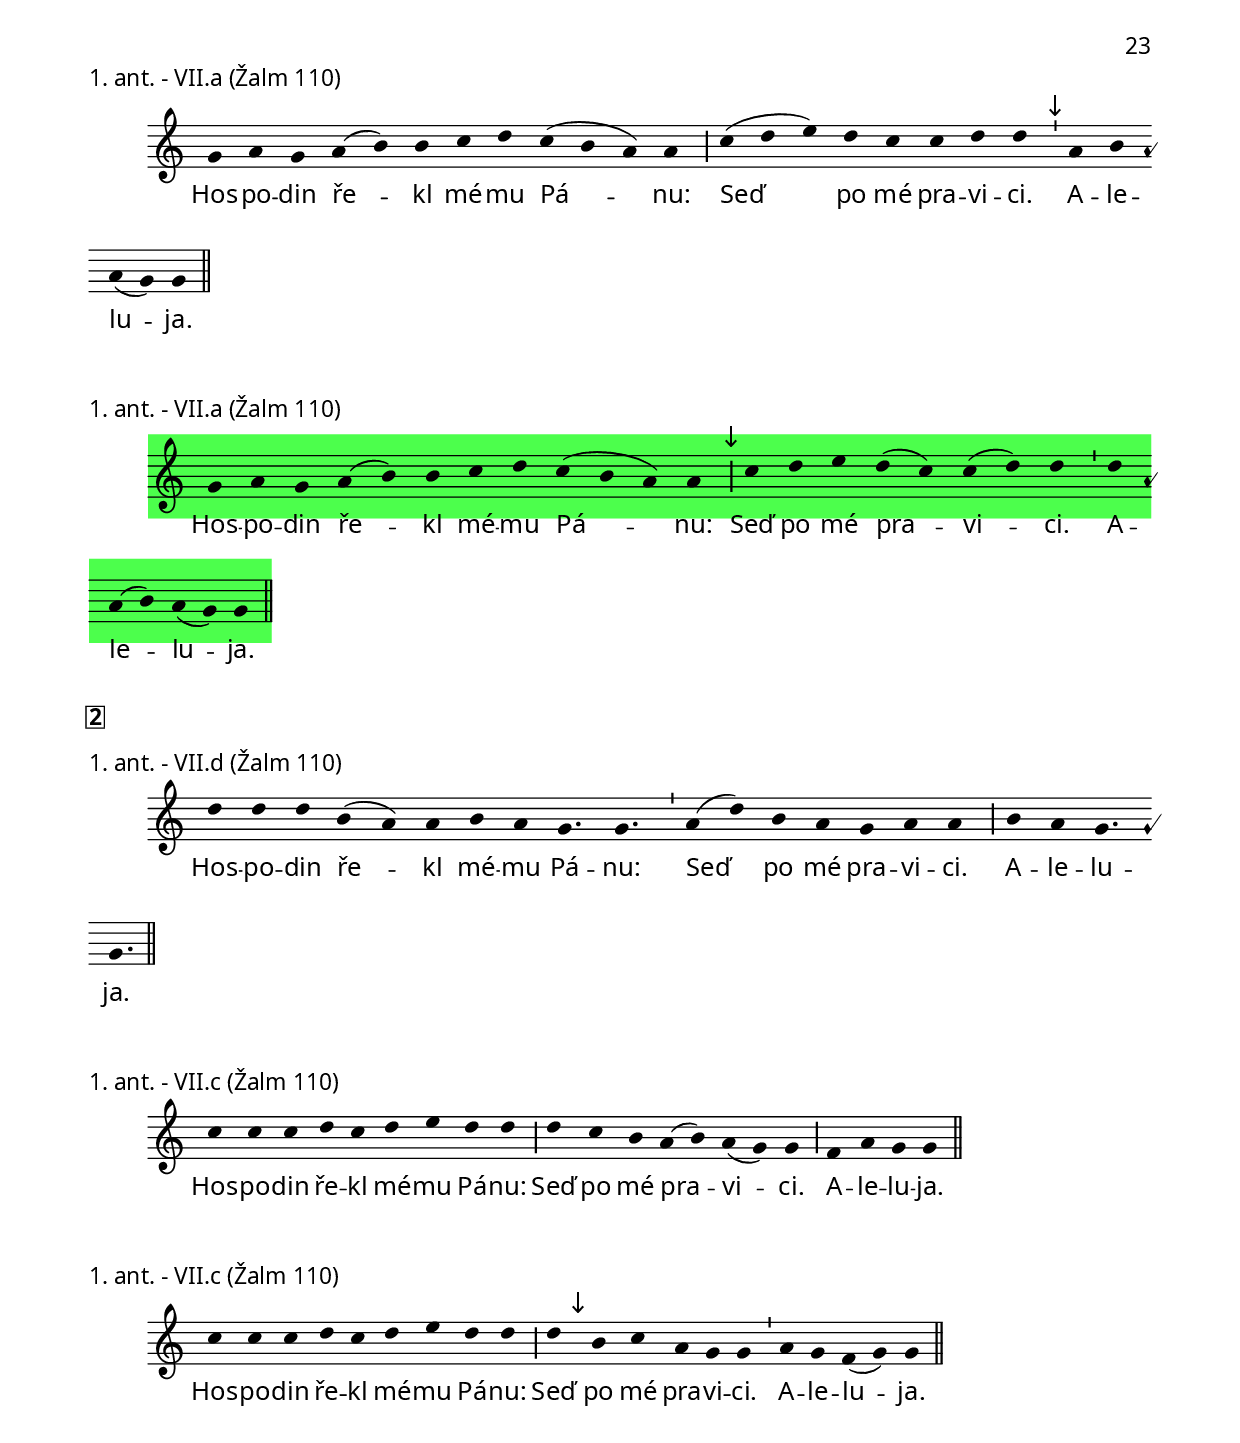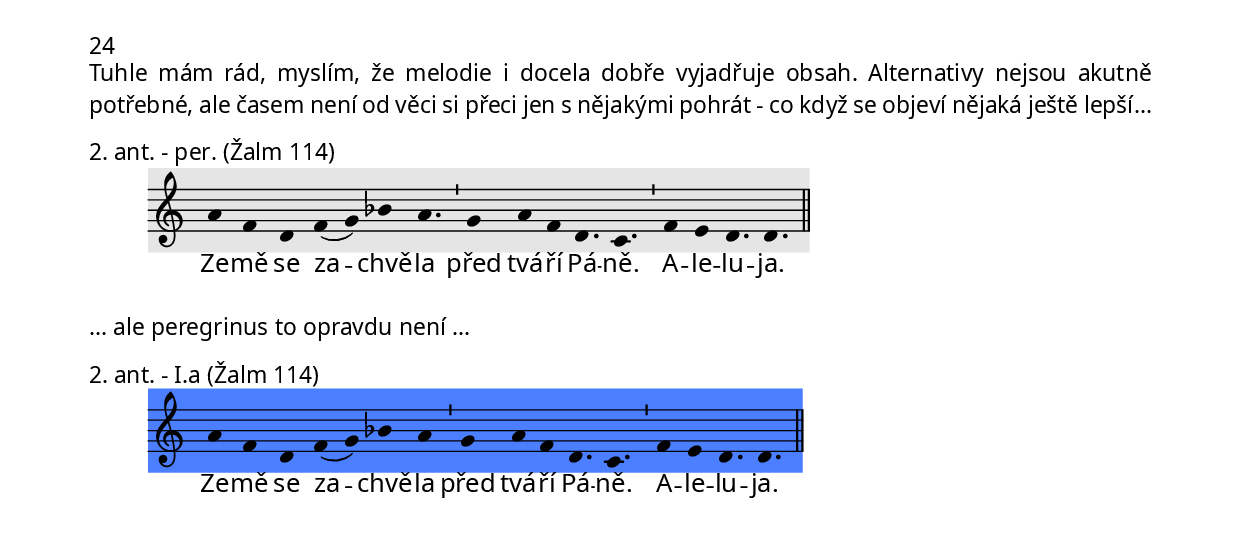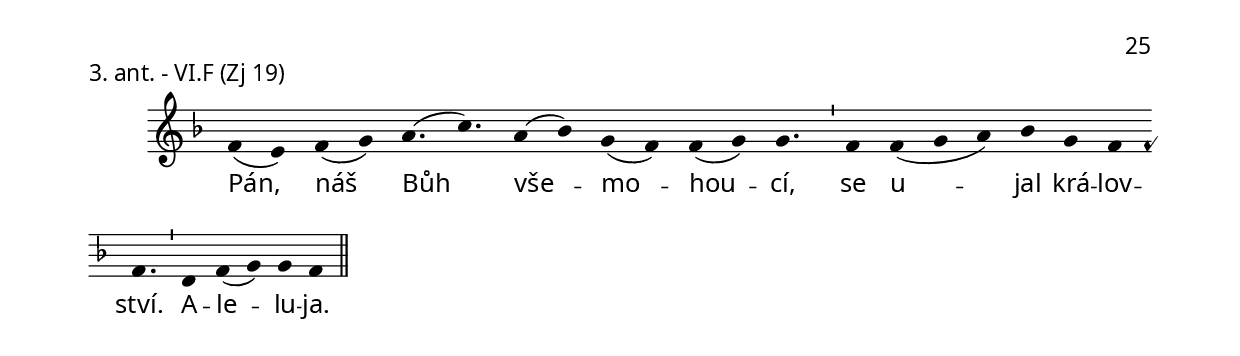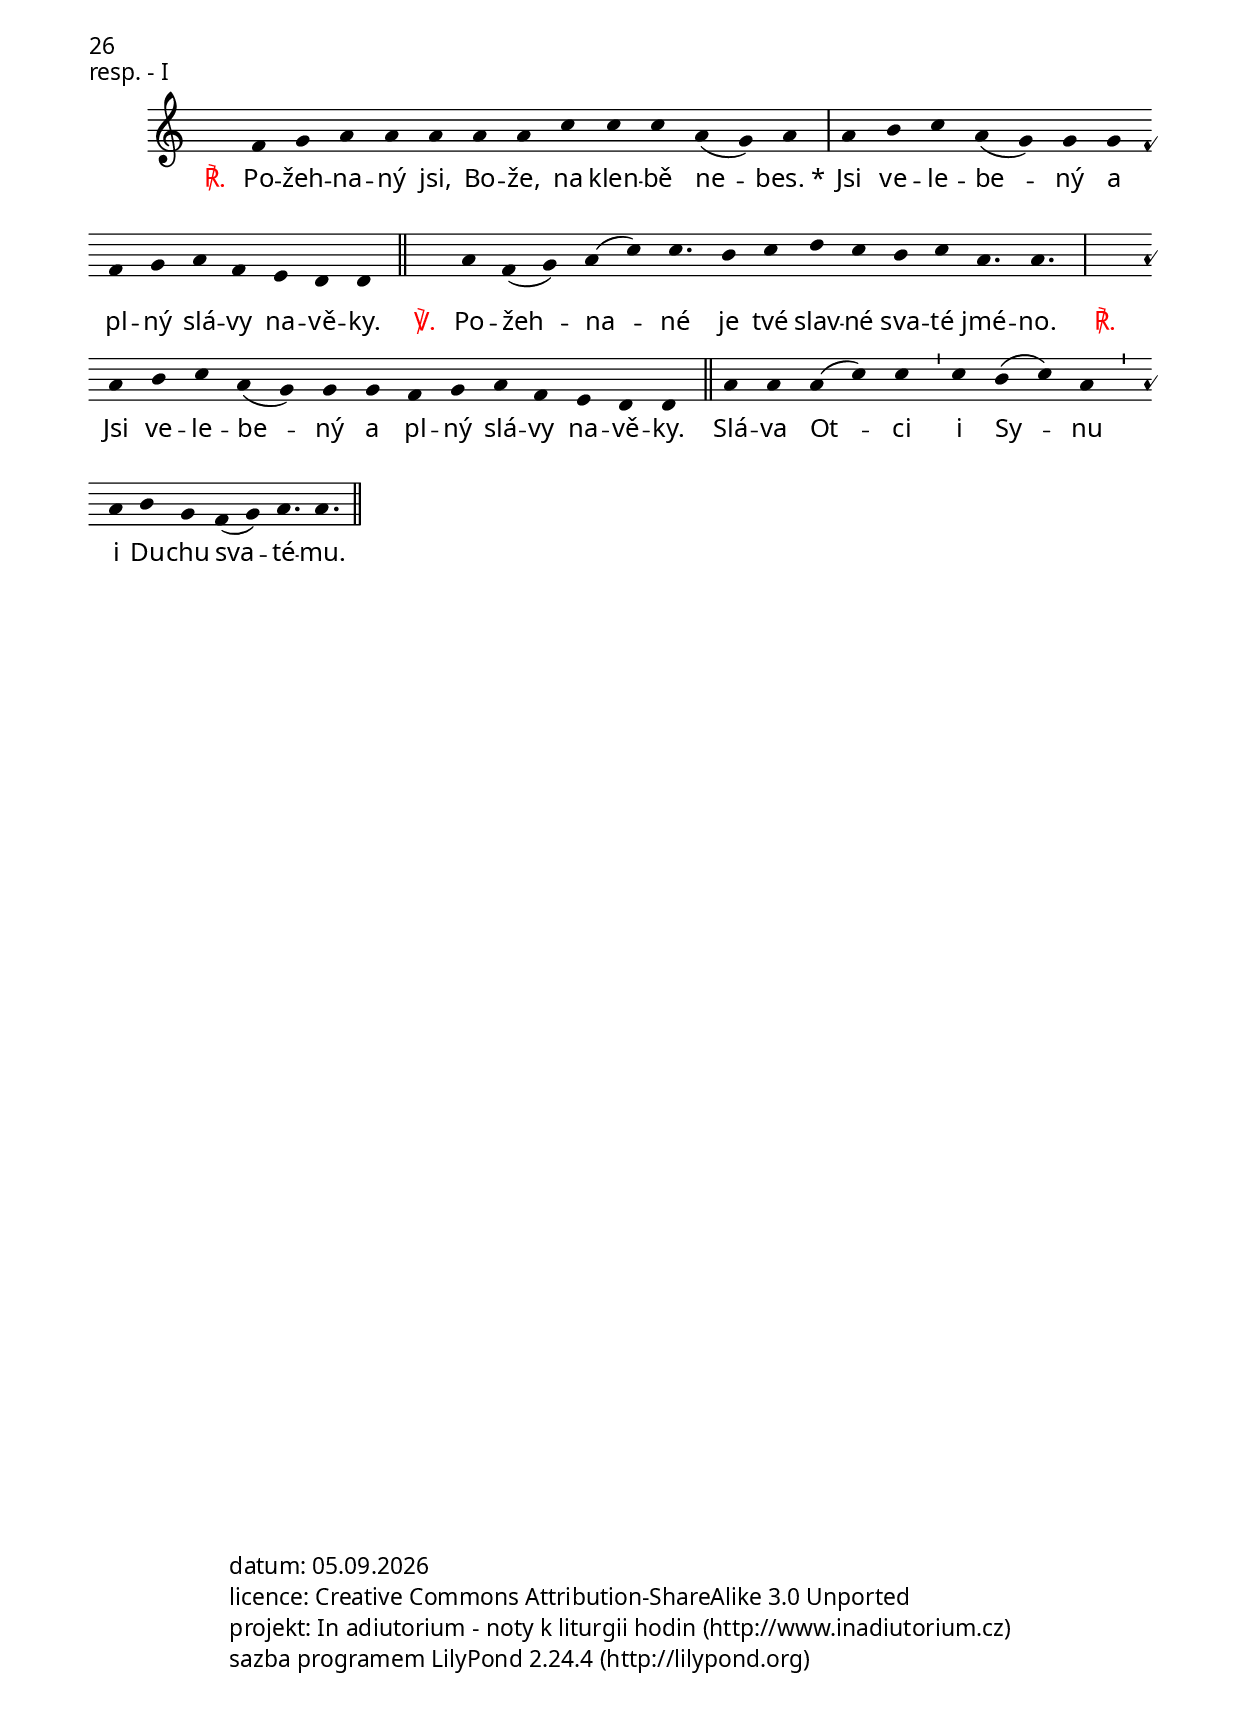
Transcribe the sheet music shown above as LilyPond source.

\include "../spolecne.ly"
\include "../dilyresponsorii.ly"

\markup {\nadpisDen {Neděle 1. týdne}}

\markup {\nadpisHodinka {"1. nešpory"}}

\markup\nadpisSkupiny{1}

\markup\justify{Žádná z níže navržených verzí se mi
nelíbí víc než verze původní - ty, které jsou světle zelené,
nejsu úplně marné, ale na původní nemají.}

\score {
  \relative c'' {
    \zvyraznovacSedy
    \choralniRezim
    g4 a g b c d c4. \barMax
    c4( b a) b c( d) e d4. \barMin
    d4 f e d( c) a b a g g4. \barFinalis
  }
  \addlyrics {
    Hos -- po -- di -- ne, slyš můj hlas,
    ja -- ko ka -- di -- dlo ať k_to -- bě stou -- pá má mo -- dlit -- ba.
  }
  \header {
    quid = "1. ant."
    modus = "VII"
    differentia = "a"
    psalmus = "Žalm 141"
    id = "1ne-ant1"
    piece = \markup {\sestavTitulek}
  }
}

\score {
  \relative c'' {
    \zvyraznovacModry
    \choralniRezim
    g4 a g b c d c \barMaior
    c4( b a) b c( d) e d \barMin
    d4 f e d( c) a b a g g \barFinalis
  }
  \addlyrics {
    Hos -- po -- di -- ne, slyš můj hlas,
    ja -- ko ka -- di -- dlo
    ať k_to -- bě stou -- pá má mo -- dlit -- ba.
  }
  \header {
    quid = "1. ant."
    modus = "VII"
    differentia = "a"
    psalmus = "Žalm 141"
    id = "1ne-ant1"
    piece = \markup {\sestavTitulek}
  }
}

\markup{minimální úpravy:}

\score {
  \relative c'' {
    \choralniRezim
    g4 a g b c d c \barMax
    c4( b a) b g( a) a( b) b \barMin
    b c c b( c) a g a g g \barFinalis
  }
  \addlyrics {
    Hos -- po -- di -- ne, slyš můj hlas,
    ja -- ko ka -- di -- dlo ať k_to -- bě stou -- pá má mo -- dlit -- ba.
  }
  \header {
    quid = "1. ant."
    modus = "VIII"
    differentia = "G"
    psalmus = "Žalm 141"
    id = "1ne-ant1"
    piece = \markup {\sestavTitulek}
  }
}

\markup\nadpisSkupiny{2}

\score {
  \relative c' {
    \zvyraznovacZelenyIII
    \choralniRezim
    d4 d d d f( e) f f4.( g) \barMax
    f4 f g( a) f( d) d \barMin
    d d d e( f) e c c d d \barFinalis
  }
  \addlyrics {
    Hos -- po -- di -- ne, slyš můj hlas,
    ja -- ko ka -- di -- dlo ať k_to -- bě stou -- pá má mo -- dlit -- ba.
  }
  \header {
    quid = "1. ant."
    modus = "II"
    differentia = "D"
    psalmus = "Žalm 141"
    id = "1ne-ant1"
    piece = \markup {\sestavTitulek}
  }
}

\score {
  \relative c' {
    \zvyraznovacZelenyIII
    \choralniRezim
    d4 d d d f( e) f f4.( g) \barMax
    f4 f g( a) f( d) d \barMin
    d d d d( \mark\sipka f) e c c d d \barFinalis
  }
  \addlyrics {
    Hos -- po -- di -- ne, slyš můj hlas,
    ja -- ko ka -- di -- dlo ať k_to -- bě stou -- pá má mo -- dlit -- ba.
  }
  \header {
    quid = "1. ant."
    modus = "II"
    differentia = "D"
    psalmus = "Žalm 141"
    id = "1ne-ant1"
    piece = \markup {\sestavTitulek}
  }
}

\markup\nadpisSkupiny{3}

\score {
  \relative c'' {
    \zvyraznovacCerveny
    \choralniRezim
    d4 d d d e( c) a4. a \barMaior
    a4 a c( d) d( e)^\markup{\cerveneX Tenor na E je v modu IV e-e.} e \barMin
    e d c d( e f) e \barMin d( c) b( c) a a \barFinalis
    \barFinalis
  }
  \addlyrics {
    Hos -- po -- di -- ne, slyš můj hlas,
    ja -- ko ka -- di -- dlo
    ať k_to -- bě stou -- pá má mo -- dlit -- ba.
  }
  \header {
    quid = "1. ant."
    modus = "IV alt"
    differentia = "d"
    psalmus = "Žalm 141"
    id = "1ne-ant1"
    piece = \markup {\sestavTitulek}
  }
}

\score {
  \relative c'' {
    \zvyraznovacCerveny
    \choralniRezim
    d4 d d d e( c) a4. a \barMaior
    g4( \parenthesize a)^\markup{Je lepší, když tu je, nebo když ne?} g a( c) c( d) d \barMin
    d c b c(^\markup{\cerveneX druhý vrchol tady melodii destabilisuje (text tady druhý vrchol nechce)} d e d) d c( b) c( a) a( g) g \barFinalis
    \barFinalis
  }
  \addlyrics {
    Hos -- po -- di -- ne, slyš můj hlas,
    ja -- ko ka -- di -- dlo
    ať k_to -- bě stou -- pá má mo -- dlit -- ba.
  }
  \header {
    quid = "1. ant."
    modus = "VII"
    differentia = "d"
    psalmus = "Žalm 141"
    id = "1ne-ant1"
    piece = \markup {\sestavTitulek}
  }
}

\score {
  \relative c'' {
    \zvyraznovacZelenyIII
    \choralniRezim
    d4 d d d e( c) a4. a \barMaior
    g4( \parenthesize a)^\markup{Je lepší, když tu je, nebo když ne?} g a( c) c( d) d \barMin
    d c b c( d c a) a \barMin b( g) g a a \barFinalis
    \barFinalis
  }
  \addlyrics {
    Hos -- po -- di -- ne, slyš můj hlas,
    ja -- ko ka -- di -- dlo
    ať k_to -- bě stou -- pá má mo -- dlit -- ba.
  }
  \header {
    quid = "1. ant."
    modus = "IV alt"
    differentia = "d"
    psalmus = "Žalm 141"
    id = "1ne-ant1"
    piece = \markup {\sestavTitulek}
  }
}

\markup\nadpisSkupiny{4}

\markup\justify{Tuto považuji za dost povedenou, ale přeci
alespoň zatím nemám potřebu s ní nahrazovat původní verzi,
která mi přirostla k srdci a není úplně špatná.}
\markup\justify{Navíc tato, tím, že se ani nedotýká tenoru C,
je atypická a může bt těžké z ní přejít na žalm.}

\score {
  \relative c'' {
    \zvyraznovacZelenyII
    \choralniRezim
    g4 g g g a( b) g4. g \barMaior
    g4( e) e f( g) a( g) g \barMaior
    g f( g) f4.( e) \barMin d4( a') a b( a) a g g \barFinalis
  }
  \addlyrics {
    Hos -- po -- di -- ne, slyš můj hlas,
    ja -- ko ka -- di -- dlo
    ať k_to -- bě stou -- pá má mo -- dlit -- ba.
  }
  \header {
    quid = "1. ant."
    modus = "VIII"
    differentia = "G"
    psalmus = "Žalm 141"
    id = "1ne-ant1"
    piece = \markup {\sestavTitulek}
  }
}

\pageBreak

\score {
  \relative c' {
    \choralniRezim
    d4 c( d) e( f) g( f) d d4. \barMin
    g4 f( g) g( a) a4. \barMax
    a4 g( f e) e \barMin
    d4( f) e d d4. \barFinalis
  }
  \addlyrics {
    Tys mé ú -- to -- čiš -- tě, Hos -- po -- di -- ne,
    můj ú -- děl v_ze -- mi ži -- vých.
  }
  \header {
    quid = "2. ant."
    modus = "II"
    differentia = "D"
    psalmus = "Žalm 142"
    id = "1ne-ant2"
    piece = \markup {\sestavTitulek}
  }
}

\pageBreak

\markup\nadpisSkupiny{1}

\score {
  \relative c'' {
    \zvyraznovacSedy
    \choralniRezim
    g4 g( c) c c b( d c a) g( f) g \barMin
    g f g a b c4.( d) \barMin
    c4 c a f g g \barFinalis
  }
  \addlyrics {
    Pán Je -- žíš se po -- ní -- žil, pro -- to ho ta -- ké Bůh
    po -- vý -- šil na -- vě -- ky.
  }
  \header {
    quid = "3. ant."
    modus = "VIII"
    differentia = "G"
    psalmus = "Flp 2"
    id = "1ne-ant3"
    piece = \markup {\sestavTitulek}
  }
}

\score {
  \relative c'' {
    \zvyraznovacZeleny
    \choralniRezim
    g4 g( c) c c b( a b) a( g) g \barMaior
     g g g f g a4.( c) \barMin
    c4( d) c b a g g \barFinalis
  }
  \addlyrics {
    Pán Je -- žíš se po -- ní -- žil, pro -- to ho ta -- ké Bůh
    po -- vý -- šil na -- vě -- ky.
  }
  \header {
    quid = "3. ant."
    modus = "VIII"
    differentia = "G"
    psalmus = "Flp 2"
    id = "1ne-ant3"
    piece = \markup {\sestavTitulek}
  }
}

\score {
  \relative c'' {
    \zvyraznovacZelenyII
    \choralniRezim
    g4 g( c) c c b( a b) a( g) g \barMaior
    g g g \mark\sipka a b c4.( a) \barMin
    c4( d c) b( g) g g( a) a( g) g  \barFinalis
  }
  \addlyrics {
    Pán Je -- žíš se po -- ní -- žil, pro -- to ho ta -- ké Bůh
    po -- vý -- šil na -- vě -- ky.
  }
  \header {
    quid = "3. ant."
    modus = "VIII"
    differentia = "G"
    psalmus = "Flp 2"
    id = "1ne-ant3"
    piece = \markup {\sestavTitulek}
  }
}

\score {
  \relative c'' {
    \zvyraznovacZeleny
    \choralniRezim
    \mark\sipka g4 g( a) a a g( f e) d( f e4.) e \barMaior
    d4 d f g a c4.( a) \barMin
    c4( d c) b( g) g g( a) a( g) g \barFinalis
  }
  \addlyrics {
    Pán Je -- žíš se po -- ní -- žil, pro -- to ho ta -- ké Bůh
    po -- vý -- šil na -- vě -- ky.
  }
  \header {
    quid = "3. ant."
    modus = "VIII"
    differentia = "G"
    psalmus = "Flp 2"
    id = "1ne-ant3"
    piece = \markup {\sestavTitulek}
  }
}

\markup\nadpisSkupiny{1b}

\score {
  \relative c'' {
    \choralniRezim
    g4 g( c) c c \mark\sipka a( g) f( g) g \barMaior
    a g g a g f \barMin
    a( b) c a g( a) g g \barFinalis
  }
  \addlyrics {
    Pán Je -- žíš se po -- ní -- žil,
    pro -- to ho ta -- ké Bůh
    po -- vý -- šil na -- vě -- ky.
  }
  \header {
    quid = "3. ant."
    modus = "VIII"
    differentia = "G"
    psalmus = "Flp 2"
    id = "1ne-ant3"
    piece = \markup {\sestavTitulek}
  }
}

\score {
  \relative c'' {
    \zvyraznovacModry
    \choralniRezim
    g4 g( c) c c a( g) f( g) g \barMaior
    a g g a g \mark\sipka a c c b \barMin
    c( a) a( g) g \barFinalis
  }
  \addlyrics {
    Pán Je -- žíš se po -- ní -- žil,
    pro -- to ho ta -- ké Bůh po -- vý -- šil
    na -- vě -- ky.
  }
  \header {
    quid = "3. ant."
    modus = "VIII"
    differentia = "G"
    psalmus = "Flp 2"
    id = "1ne-ant3"
    piece = \markup {\sestavTitulek}
  }
}

\score {
  \relative c'' {
    \choralniRezim
    g4 g( c) c c a( g) f( g) g \barMaior
    \mark\sipka g a a a g a c c b \barMin
    c( a) a( g) g \barFinalis
  }
  \addlyrics {
    Pán Je -- žíš se po -- ní -- žil,
    pro -- to ho ta -- ké Bůh po -- vý -- šil
    na -- vě -- ky.
  }
  \header {
    quid = "3. ant."
    modus = "VIII"
    differentia = "G"
    psalmus = "Flp 2"
    id = "1ne-ant3"
    piece = \markup {\sestavTitulek}
  }
}

\markup\nadpisSkupiny{1c}

\score {
  \relative c'' {
    \choralniRezim
    c4 c b a c( b) g g \barMaior
    a g f g a c( d c) \barMin
    c d a a g g \barFinalis
  }
  \addlyrics {
    Pán Je -- žíš se po -- ní -- žil,
    pro -- to ho ta -- ké Bůh
    po -- vý -- šil na -- vě -- ky.
  }
  \header {
    quid = "3. ant."
    modus = "VIII"
    differentia = "c"
    psalmus = "Flp 2"
    id = "1ne-ant3"
    piece = \markup {\sestavTitulek}
  }
}

\markup\nadpisSkupiny{2}

\score {
  \relative c' {
    \choralniRezim
    d4 c( d) d d f( e) d4. d \barMaior
    f4 e d e f d4.( c) \barMin
    d4( f) e c c d d \barFinalis
  }
  \addlyrics {
    Pán Je -- žíš se po -- ní -- žil, pro -- to ho ta -- ké Bůh
    po -- vý -- šil na -- vě -- ky.
  }
  \header {
    quid = "3. ant."
    modus = "II"
    differentia = "D"
    psalmus = "Flp 2"
    % id = "1ne-ant3"
    piece = \markup {\sestavTitulek}
  }
}

\score {
  \relative c' {
    \zvyraznovacZelenyII
    \choralniRezim
    d4 c( d) d d f( e) d4. d \barMaior
    \mark\sipka d4 d e e f d4.( c) \barMin
    d4( f g) f( e) d c d d \barFinalis
  }
  \addlyrics {
    Pán Je -- žíš se po -- ní -- žil, pro -- to ho ta -- ké Bůh
    po -- vý -- šil na -- vě -- ky.
  }
  \header {
    quid = "3. ant."
    modus = "II"
    differentia = "D"
    psalmus = "Flp 2"
    % id = "1ne-ant3"
    piece = \markup {\sestavTitulek}
  }
}

\markup\nadpisSkupiny{3}

\markup{Ta se mi zdá fakt dobrá.}

\score {
  \relative c'' {
    \zvyraznovacZeleny
    \choralniRezim
    a4 a( e) e g f( e) d4. d \barMaior
    d4 d d f g g4.( a) \barMin a4( g bes) a( g f d) d \barMin e( c) c( d) d \barFinalis
  }
  \addlyrics {
    Pán Je -- žíš se po -- ní -- žil, pro -- to ho ta -- ké Bůh
    po -- vý -- šil na -- vě -- ky.
  }
  \header {
    quid = "3. ant."
    modus = "I"
    differentia = "a"
    psalmus = "Flp 2"
    id = "1ne-ant3"
    piece = \markup {\sestavTitulek}
  }
}

\pageBreak

\score {
  \relative c' {
    \zvyraznovacSedy
    \choralniRezim

    % R
    \neviditelna e
    e4 g( a) a( g a4.) a4 b g4. e \barMin f4 d( f) e e \barMax
    f4 f f f( d) f e e e \barFinalis

    % V
    \neviditelna a
    a4 a a b( c) c4. b4( c) a g4. e \barMax

    % R
    \neviditelna f
    f4 f f f( d) f e e e \barFinalis

    % Slava
    a4 a c b g g( a) a \barMin a g f f( g) e4. e \barFinalis
  }
  \addlyrics {
    \Response Jak čet -- ná jsou tvá dí -- la, Hos -- po -- di -- ne,_*
    vše -- chno jsi mou -- dře u -- či -- nil.
    \Verse Ze -- mě je pl -- ná tvé -- ho tvor -- stva,
    \Response vše -- chno jsi mou -- dře u -- či -- nil.
    \textRespDoxologie
  }
  \header {
    quid = "resp."
    modus = "IV"
    id = "1ne-resp"
    piece = \markup {\sestavTitulekResp}
  }
}

\score {
  \relative c' {
    \zvyraznovacModry
    \choralniRezim

    % R
    \neviditelna e
    e4 g( a) a4.( g) a4 b g( f e) e \barMin f4( g a) g f( e) e \barMax
    f4 f f f( e d) f e( f) e e \barFinalis

    % V
    \neviditelna a
    a4 a a b( c) c4. b4( c) a g4. e \barMax

    % R
    \neviditelna f
    f4 f f f( e d) f e( f) e e \barFinalis

    % Slava
    a4 a c b g g( a) a \barMin a g f e( f) e4. e \barFinalis
  }
  \addlyrics {
    \Response Jak čet -- ná jsou tvá dí -- la, Hos -- po -- di -- ne,_*
    vše -- chno jsi mou -- dře u -- či -- nil.
    \Verse Ze -- mě je pl -- ná tvé -- ho tvor -- stva,
    \Response vše -- chno jsi mou -- dře u -- či -- nil.
    \textRespDoxologie
  }
  \header {
    quid = "resp."
    modus = "IV"
    id = "1ne-resp"
    piece = \markup {\sestavTitulekResp}
  }
}

\markup\nadpisSkupiny 2

\score {
  \relative c' {
    \choralniRezim

    % R
    \neviditelna e
    f4 g( a) g4.( a4.) a4 bes a( g a4.) g \barMin f4 f f( g) g \barMax
    g f g g( a) g f d d \barFinalis

    % V
    \neviditelna a'
    % g4 g g f( g) g

    % R
    \neviditelna f
    % g f g g( a) g f d d \barFinalis

    % Slava
    % a4 a c b g g( a) a \barMin a g f f( g) e4. e \barFinalis
  }
  \addlyrics {
    \Response Jak čet -- ná jsou tvá dí -- la, Hos -- po -- di -- ne,_*
    vše -- chno jsi mou -- dře u -- či -- nil.
    \Verse Ze -- mě je pl -- ná tvé -- ho tvor -- stva,
    \Response vše -- chno jsi mou -- dře u -- či -- nil.
    \textRespDoxologie
  }
  \header {
    quid = "resp."
    modus = "I"
    id = "1ne-resp"
    piece = \markup {\sestavTitulekResp}
  }
}

\markup\nadpisSkupiny{3}

\score {
  \relative c' {
    \choralniRezim

    % R
    \neviditelna e
    f4 g( a) g4.( a4.) a4 bes a( g a4.) g \barMin f4 f f( g) g \barMax
    a c bes a g f g g \barFinalis

    % V
    \neviditelna a
    g4( a) a a g( a) a \barMin c( d c) b a a \barMax

    % R
    \neviditelna a
    a c bes a g f g g \barFinalis

    % Slava
    % a4 a c b g g( a) a \barMin a g f f( g) e4. e \barFinalis
  }
  \addlyrics {
    \Response Jak čet -- ná jsou tvá dí -- la, Hos -- po -- di -- ne,_*
    vše -- chno jsi mou -- dře u -- či -- nil.
    \Verse Ze -- mě je pl -- ná tvé -- ho tvor -- stva,
    \Response vše -- chno jsi mou -- dře u -- či -- nil.
    \textRespDoxologie
  }
  \header {
    quid = "resp."
    modus = "VIII"
    id = "1ne-resp"
    piece = \markup {\sestavTitulekResp}
  }
}

\score {
  \relative c' {
    \choralniRezim

    % R
    \neviditelna e
    f4 g( a) g4.( a4.) a4 bes a( g a4.) g \barMin f4 f f( g) g \barMax
    \mark\sipka
    a g f g( a) a g g g \barFinalis

    % V
    \neviditelna a
    g4( a) a a g( a) a \barMin c( d c) b a a \barMax

    % R
    \neviditelna a
    a g f g( a) a g g g \barFinalis

    % Slava
    % a4 a c b g g( a) a \barMin a g f f( g) e4. e \barFinalis
  }
  \addlyrics {
    \Response Jak čet -- ná jsou tvá dí -- la, Hos -- po -- di -- ne,_*
    vše -- chno jsi mou -- dře u -- či -- nil.
    \Verse Ze -- mě je pl -- ná tvé -- ho tvor -- stva,
    \Response vše -- chno jsi mou -- dře u -- či -- nil.
    \textRespDoxologie
  }
  \header {
    quid = "resp."
    modus = "VIII"
    id = "1ne-resp"
    piece = \markup {\sestavTitulekResp}
  }
}

\markup{Není marné, ale nahrazovat zatím nechci.}

\score {
  \relative c' {
    \zvyraznovacZelenyIII
    \choralniRezim

    % R
    \neviditelna e
    f4 g( a) g4.( a4.) a4 g( f) g( f d4.) d \barMin f4 g g( a) a \barMax
    a4 g f g( a) a g g g \barFinalis

    % V
    \neviditelna a
    g4( a) a a g( a) a \barMin c( d c) b a4. a \barMax

    % R
    \neviditelna a
    a4 g f g( a) a g g g \barFinalis

    % Slava
    % a4 a c b g g( a) a \barMin a g f f( g) e4. e \barFinalis
  }
  \addlyrics {
    \Response Jak čet -- ná jsou tvá dí -- la, Hos -- po -- di -- ne,_*
    vše -- chno jsi mou -- dře u -- či -- nil.
    \Verse Ze -- mě je pl -- ná tvé -- ho tvor -- stva,
    \Response vše -- chno jsi mou -- dře u -- či -- nil.
    \textRespDoxologie
  }
  \header {
    quid = "resp."
    modus = "VIII"
    id = "1ne-resp"
    piece = \markup {\sestavTitulekResp}
  }
}

\score {
  \relative c' {
    \choralniRezim

    % R
    \neviditelna e
    f4 g( a) g4.( a4.) a4 bes a( g a4.) g \barMin f4 f f( g) g \barMax
    \mark\sipka
    a bes a g f g g g \barFinalis

    % V
    \neviditelna a
    g4( a) a a g( a) a \barMin c( d c) b a a \barMax

    % R
    \neviditelna a
    a bes a g f g g g \barFinalis

    % Slava
    % a4 a c b g g( a) a \barMin a g f f( g) e4. e \barFinalis
  }
  \addlyrics {
    \Response Jak čet -- ná jsou tvá dí -- la, Hos -- po -- di -- ne,_*
    vše -- chno jsi mou -- dře u -- či -- nil.
    \Verse Ze -- mě je pl -- ná tvé -- ho tvor -- stva,
    \Response vše -- chno jsi mou -- dře u -- či -- nil.
    \textRespDoxologie
  }
  \header {
    quid = "resp."
    modus = "VIII"
    id = "1ne-resp"
    piece = \markup {\sestavTitulekResp}
  }
}

\pageBreak

\markup {\nadpisHodinka {"modlitba se čtením"}}

\score {
  \relative c' {
    \zvyraznovacSedy
    \choralniRezim
    d4( e f) g a( g) \barMin
    a a( bes a) g4.( f4 e) \barMin e( f g) f( e) d( e) d d \barFinalis
  }
  \addlyrics {
    Kris -- tův kříž
    je pro nás stro -- mem ži -- vo -- ta.
  }
  \header {
    quid = "1. ant."
    modus = "I"
    differentia = "D"
    psalmus = "Žalm 1"
    id = "mc-ant1"
    piece = \markup {\sestavTitulek}
  }
}

\score {
  \relative c' {
    \zvyraznovacModry
    \choralniRezim
    d4( e f) g a( g) \barMin
    \mark\sipka g f e e( f) d c d d \barFinalis
  }
  \addlyrics {
    Kris -- tův kříž
    je pro nás stro -- mem ži -- vo -- ta.
  }
  \header {
    quid = "1. ant."
    modus = "I"
    differentia = "D"
    psalmus = "Žalm 1"
    id = "mc-ant1"
    piece = \markup {\sestavTitulek}
  }
}

\pageBreak

\score {
  \relative c'' {
    \zvyraznovacSedy
    \choralniRezim
    d4 d d( a c) b( a) g g \barMin
    f g a( c) c b g a( g) g \barFinalis
  }
  \addlyrics {
    Já jsem u -- sta -- no -- vil
    své -- ho krá -- le na Si -- ó -- nu.
  }
  \header {
    quid = "2. ant."
    modus = "VII"
    differentia = "d"
    psalmus = "Žalm 2"
    id = "mc-ant2"
    piece = \markup {\sestavTitulek}
  }
}

\score {
  \relative c'' {
    \zvyraznovacModry
    \choralniRezim
    \mark\sipka c4 a c b a g \barMin
    f g a( c) c b g a( g) g \barFinalis
  }
  \addlyrics {
    Já jsem u -- sta -- no -- vil
    své -- ho krá -- le na Si -- ó -- nu.
  }
  \header {
    quid = "2. ant."
    modus = "VIII"
    differentia = "c"
    psalmus = "Žalm 2"
    id = "mc-ant2"
    piece = \markup {\sestavTitulek}
  }
}

\pageBreak

\score {
  \relative c' {
    \choralniRezim
    d4 e f f f g a( g) e \barMin
    d e e( f) e c c( d) d \barFinalis
  }
  \addlyrics {
    Ty jsi, Hos -- po -- di -- ne, můj štít,
    ty mi po -- zve -- dáš hla -- vu.
  }
  \header {
    quid = "3. ant."
    modus = "II"
    differentia = "D"
    psalmus = "Žalm 3"
    id = "mc-ant3"
    piece = \markup {\sestavTitulek}
  }
}

\score {
  \relative c' {
    \choralniRezim
    d4 e f f e d c( e) e \barMin
    e d c d e d d \barFinalis
  }
  \addlyrics {
    Ty jsi, Hos -- po -- di -- ne, můj štít,
    ty mi po -- zve -- dáš hla -- vu.
  }
  \header {
    quid = "3. ant."
    modus = "II"
    differentia = "D"
    psalmus = "Žalm 3"
    id = "mc-ant3"
    piece = \markup {\sestavTitulek}
  }
}

\score {
  \relative c' {
    \choralniRezim
    f4 g a a g f g( a) g \barMin
    g f g a g f f \barFinalis
  }
  \addlyrics {
    Ty jsi, Hos -- po -- di -- ne, můj štít,
    ty mi po -- zve -- dáš hla -- vu.
  }
  \header {
    quid = "3. ant."
    modus = "VI"
    differentia = "F"
    psalmus = "Žalm 3"
    id = "mc-ant3"
    piece = \markup {\sestavTitulek}
  }
}

\pageBreak

\markup{Koná-li se vigilie:}

\score {
  \relative c'' {
    \zvyraznovacSedy
    \choralniRezim
    g4 a a a \barMin g f g( a) f( e) e \barMaior
    d d e f( g) g g( f) g e e \barFinalis
  }
  \addlyrics {
    Hos -- po -- di -- ne, buď nám mi -- los -- tiv,
    buď na -- ší spá -- sou v_do -- bě tís -- ně.
  }
  \header {
    quid = "ant. ke kantikům (pro neděle v mezidobí)"
    modus = "IV"
    differentia = "g"
    psalmus = ""
    id = "mc-antvig"
    piece = \markup {\sestavTitulekBezZalmu}
  }
}

\score {
  \relative c'' {
    \choralniRezim
    g4 a a a \barMin g f g( a) f( e) \mark\sipka d \barMaior
    d \mark\sipka e f f( g) g \mark\sipka f g e e \barFinalis
  }
  \addlyrics {
    Hos -- po -- di -- ne, buď nám mi -- los -- tiv,
    buď na -- ší spá -- sou v_do -- bě tís -- ně.
  }
  \header {
    quid = "ant. ke kantikům (pro neděle v mezidobí)"
    modus = "IV"
    differentia = "g"
    psalmus = ""
    id = "mc-antvig"
    piece = \markup {\sestavTitulekBezZalmu}
  }
}

\score {
  \relative c'' {
    \zvyraznovacModry
    \choralniRezim
    g4 a a a \barMin g f g( a) f( e) e \barMaior
    d d e f( g) g \mark\sipka f g e e \barFinalis
  }
  \addlyrics {
    Hos -- po -- di -- ne, buď nám mi -- los -- tiv,
    buď na -- ší spá -- sou v_do -- bě tís -- ně.
  }
  \header {
    quid = "ant. ke kantikům (pro neděle v mezidobí)"
    modus = "IV"
    differentia = "g"
    psalmus = ""
    id = "mc-antvig"
    piece = \markup {\sestavTitulekBezZalmu}
  }
}

\score {
  \relative c'' {
    \choralniRezim
    g4 a a \mark\sipka g \barMin g f g( a) f( e) d \barMaior
    d e f f( g) g \mark\sipka f e d d \barFinalis
  }
  \addlyrics {
    Hos -- po -- di -- ne, buď nám mi -- los -- tiv,
    buď na -- ší spá -- sou v_do -- bě tís -- ně.
  }
  \header {
    quid = "ant. ke kantikům (pro neděle v mezidobí)"
    modus = "I"
    differentia = "g"
    psalmus = ""
    id = "mc-antvig"
    piece = \markup {\sestavTitulekBezZalmu}
  }
}

\pageBreak

\markup {\nadpisHodinka {"ranní chvály"}}

\markup{
  Velký důraz na "\"hledám\"". (Později: už to nepovažuji
  za nedostatek.)
}

\score {
  \relative c' {
    \zvyraznovacSedy
    \key f \major
    \choralniRezim
    d4 d \barMin
    f a g( f) g4. \barMin
    a4 bes a g( a f e) d4. \barMax
    c4 f e( c) d4. \barFinalis
  }
  \addlyrics {
    Bo -- že,
    ty jsi můj Bůh,
    snaž -- ně tě hle -- dám.
    A -- le -- lu -- ja.
  }
  \header {
    quid = "1. ant."
    modus = "I"
    differentia = "D2"
    psalmus = "Žalm 63"
    id = "rch-ant1"
    piece = \markup {\sestavTitulek}
  }
}

\score {
  \relative c' {
    \zvyraznovacSedy
    \key f \major
    \choralniRezim
    d4 d \barMin
    f a g( f) g \barMin
    a4 bes a g( a f e) d \barMax
    \mark\sipka c4 f( e) d d \barFinalis
  }
  \addlyrics {
    Bo -- že,
    ty jsi můj Bůh,
    snaž -- ně tě hle -- dám.
    A -- le -- lu -- ja.
  }
  \header {
    quid = "1. ant."
    modus = "I"
    differentia = "D2"
    psalmus = "Žalm 63"
    id = "rch-ant1"
    piece = \markup {\sestavTitulek}
  }
}

\score {
  \relative c' {
    \zvyraznovacModry
    \key f \major
    \choralniRezim
    d4 d \barMin
    f a g( f) g \barMaior
    a4 bes a g( a f e) d \barMin
    c4 f( e) d d \barFinalis
  }
  \addlyrics {
    Bo -- že,
    ty jsi můj Bůh,
    snaž -- ně tě hle -- dám.
    A -- le -- lu -- ja.
  }
  \header {
    quid = "1. ant."
    modus = "I"
    differentia = "D2"
    psalmus = "Žalm 63"
    id = "rch-ant1"
    piece = \markup {\sestavTitulek}
  }
}

\markup\nadpisSkupiny{2}

\score {
  \relative c'' {
    \key f \major
    \choralniRezim
    g4 a g f g4. d \barMin
    d4 e f d d \barMax
    c4 f e( c) d4. \barFinalis
  }
  \addlyrics {
    Bo -- že,
    ty jsi můj Bůh,
    snaž -- ně tě hle -- dám.
    A -- le -- lu -- ja.
  }
  \header {
    quid = "1. ant."
    modus = "I"
    differentia = "g"
    psalmus = "Žalm 63"
    id = "rch-ant1"
    piece = \markup {\sestavTitulek}
  }
}

\score {
  \relative c'' {
    \key f \major
    \choralniRezim
    g4 \mark\sipka bes a g a4. d, \barMin
    d4 e f d d \barMax
    c4 f e( c) d4. \barFinalis
  }
  \addlyrics {
    Bo -- že,
    ty jsi můj Bůh,
    snaž -- ně tě hle -- dám.
    A -- le -- lu -- ja.
  }
  \header {
    quid = "1. ant."
    modus = "I"
    differentia = "g"
    psalmus = "Žalm 63"
    id = "rch-ant1"
    piece = \markup {\sestavTitulek}
  }
}

\markup\nadpisSkupiny{neskupina}

\score {
  \relative c' {
    \choralniRezim
    d4 c a c d( f) d \barMin
    f g f d d \barMax
    e4 c c( d) d \barFinalis
  }
  \addlyrics {
    Bo -- že,
    ty jsi můj Bůh,
    snaž -- ně tě hle -- dám.
    A -- le -- lu -- ja.
  }
  \header {
    quid = "1. ant."
    modus = "II"
    differentia = "D"
    psalmus = "Žalm 63"
    id = "rch-ant1"
    piece = \markup {\sestavTitulek}
  }
}

\score {
  \relative c' {
    \choralniRezim
    d4 d d d c( d) f \barMin
    g f e d d \barMax
    e4 c c( d) d \barFinalis
  }
  \addlyrics {
    Bo -- že,
    ty jsi můj Bůh,
    snaž -- ně tě hle -- dám.
    A -- le -- lu -- ja.
  }
  \header {
    quid = "1. ant."
    modus = "II"
    differentia = "D"
    psalmus = "Žalm 63"
    id = "rch-ant1"
    piece = \markup {\sestavTitulek}
  }
}

\score {
  \relative c'' {
    \choralniRezim
    c4 d f e d( c) a4.( g) \barMin
    \barFinalis
  }
  \addlyrics {
    Bo -- že,
    ty jsi můj Bůh,
    snaž -- ně tě hle -- dám.
    A -- le -- lu -- ja.
  }
  \header {
    quid = "1. ant."
    modus = "VII"
    differentia = "c"
    psalmus = "Žalm 63"
    id = "rch-ant1"
    piece = \markup {\sestavTitulek}
  }
}

\score {
  \relative c'' {
    \choralniRezim
    c4 d c f e( c) d \barMin
    c( b) a b g g \barMax
    a a g4. g
    \barFinalis
  }
  \addlyrics {
    Bo -- že,
    ty jsi můj Bůh,
    snaž -- ně tě hle -- dám.
    A -- le -- lu -- ja.
  }
  \header {
    quid = "1. ant."
    modus = "VII"
    differentia = "c"
    psalmus = "Žalm 63"
    id = "rch-ant1"
    piece = \markup {\sestavTitulek}
  }
}

\score {
  \relative c'' {
    \choralniRezim
    d4 d d c d4. a \barMin
    d f e d c \barMaior
    e f d4. d \barFinalis
  }
  \addlyrics {
    Bo -- že,
    ty jsi můj Bůh,
    snaž -- ně tě hle -- dám.
    A -- le -- lu -- ja.
  }
  \header {
    quid = "1. ant."
    modus = "II"
    differentia = "D"
    psalmus = "Žalm 63"
    id = "rch-ant1"
    piece = \markup {\sestavTitulek}
  }
}

\pageBreak

\markup\justify{Tato se proviňuje proti rozsahu modu VIII.
Nepatří vlastně k modu VII? Každopádně mám její melodii
moc rád a nechci ji měnit.}
\score {
  \relative c' {
    \choralniRezim
    g'4 f g a( c d c) a a4. \barMin
    b4 c b c( d) d4. \barMin
    c4( b) a b g g4. \barMax
    g4 f( g) a( c d c) d4.( e4.) c4 a f g \barMin
    g4( a) a g4. g4. \barFinalis
  }
  \addlyrics {
    Ja -- ko tři mlá -- den -- ci
    v_oh -- ni -- vé pe -- ci
    zpí -- vej -- me Bo -- hu:
    Po -- žeh -- na -- ný jsi, náš Bo -- že.
    A -- le -- lu -- ja.
  }
  \header {
    quid = "2. ant."
    modus = "VIII"
    differentia = "G"
    psalmus = "Dan 3"
    id = "rch-ant2"
    piece = \markup {\sestavTitulek}
  }
}



\score {
  \relative c' {
    \choralniRezim
    g'4 f g a( c d c) a a \barMin
    b4 c b c( d) d \barMin
    c4( b) a b g g \barMax
    g4 f( g) a( c d c) d4.( e4.) c4 a f g \barMin
    g4( a) a g g \barFinalis
  }
  \addlyrics {
    Ja -- ko tři mlá -- den -- ci
    v_oh -- ni -- vé pe -- ci
    zpí -- vej -- me Bo -- hu:
    Po -- žeh -- na -- ný jsi, náš Bo -- že.
    A -- le -- lu -- ja.
  }
  \header {
    quid = "2. ant."
    modus = "VII"
    differentia = "a"
    psalmus = "Dan 3"
    placet = "přeci jen VIII.G; aleluja melisma na první slabice nesluší"
    id = "rch-ant2"
    piece = \markup {\sestavTitulek}
  }
}

\score {
  \relative c' {
    \zvyraznovacModry
    \choralniRezim
    g'4 f g a( c d c) a a \barMin
    b4 c b c( d) d \barMin
    c4( b) a b g g \barMaior
    g4 f( g) a( c d c) d4.( e4.) c4 a f g \barMin
    \mark\sipka g a a( g) g \barFinalis
  }
  \addlyrics {
    Ja -- ko tři mlá -- den -- ci
    v_oh -- ni -- vé pe -- ci
    zpí -- vej -- me Bo -- hu:
    Po -- žeh -- na -- ný jsi, náš Bo -- že.
    A -- le -- lu -- ja.
  }
  \header {
    quid = "2. ant."
    modus = "VIII"
    differentia = "G"
    psalmus = "Dan 3"
    id = "rch-ant2"
    piece = \markup {\sestavTitulek}
  }
}

\score {
  \relative c' {
    \choralniRezim
    g'4 f g a( c d c) a a \barMin
    b4 c b c( d) d \barMin
    c4( b) a b g g \barMaior
    g4 f( g) a( c d c) d4.( e4.) c4 a f g \barMin
    \mark\sipka g g( a) g g \barFinalis
  }
  \addlyrics {
    Ja -- ko tři mlá -- den -- ci
    v_oh -- ni -- vé pe -- ci
    zpí -- vej -- me Bo -- hu:
    Po -- žeh -- na -- ný jsi, náš Bo -- že.
    A -- le -- lu -- ja.
  }
  \header {
    quid = "2. ant."
    modus = "VIII"
    differentia = "G"
    psalmus = "Dan 3"
    id = "rch-ant2"
    piece = \markup {\sestavTitulek}
  }
}

\pageBreak

\markup{Nedodržuje modus.}

\score {
  \relative c' {
    \zvyraznovacSedy
    \choralniRezim
    g'4 d' c  b( c) d( e) e4. \barMin
    d4 c a b4.( d4.) \barMin
    c4 a g( a) a \barMin
    g4( c) b g4. a4. \barFinalis
  }
  \addlyrics {
    Sy -- no -- vé Si -- ó -- nu
    ať já -- sa -- jí
    nad svým krá -- lem.
    A -- le -- lu -- ja.
  }
  \header {
    quid = "3. ant."
    modus = "VII"
    differentia = "d"
    psalmus = "Žalm 149"
    id = "rch-ant3"
    piece = \markup {\sestavTitulek}
  }
}

\score {
  \relative c' {
    \choralniRezim
    g'4 d' c  b( c) d( e) e \barMin
    d4 c a b4.( d4.) \barMin
    c4 \mark\sipka a( g) f( g) g \barMin
    g g( a) g g  \barFinalis
  }
  \addlyrics {
    Sy -- no -- vé Si -- ó -- nu
    ať já -- sa -- jí
    nad svým krá -- lem.
    A -- le -- lu -- ja.
  }
  \header {
    quid = "3. ant."
    modus = "VII"
    differentia = "d"
    psalmus = "Žalm 149"
    id = "rch-ant3"
    piece = \markup {\sestavTitulek}
  }
}

\score {
  \relative c' {
    \zvyraznovacSedy
    \choralniRezim
    g'4 d' c  b( c) d( e) e \barMaior
    d4 c a b4.( d4.) \barMin
    c4 \mark\sipka a g( f g) g \barMaior
    g g( a) g g  \barFinalis
  }
  \addlyrics {
    Sy -- no -- vé Si -- ó -- nu
    ať já -- sa -- jí
    nad svým krá -- lem.
    A -- le -- lu -- ja.
  }
  \header {
    quid = "3. ant."
    modus = "VII"
    differentia = "d"
    psalmus = "Žalm 149"
    id = "rch-ant3"
    piece = \markup {\sestavTitulek}
  }
}

\score {
  \relative c' {
    \zvyraznovacModry
    \choralniRezim
    g'4 d' c  b( c) d( e) e \barMin
    d4 c a b4.( d4.) \barMin
    c4 a \mark\sipka a( g) g \barMaior
    a g f( a) g  \barFinalis
  }
  \addlyrics {
    Sy -- no -- vé Si -- ó -- nu
    ať já -- sa -- jí
    nad svým krá -- lem.
    A -- le -- lu -- ja.
  }
  \header {
    quid = "3. ant."
    modus = "VII"
    differentia = "d"
    psalmus = "Žalm 149"
    id = "rch-ant3"
    piece = \markup {\sestavTitulek}
  }
}

\markup\nadpisSkupiny 3

\score {
  \relative c'' {
    \choralniRezim
    a4 c c b( d) c4. c \barMin
    c4 d( e c) a a \barMin
    b g g( a) a \barMax
    a a( b) a4. a \barFinalis
  }
  \addlyrics {
    Sy -- no -- vé Si -- ó -- nu
    ať já -- sa -- jí
    nad svým krá -- lem.
    A -- le -- lu -- ja.
  }
  \header {
    quid = "3. ant."
    modus = "IV alt"
    differentia = "A"
    psalmus = "Žalm 149"
    id = "rch-ant3"
    piece = \markup {\sestavTitulek}
  }
}

\markup\nadpisSkupiny 3

\score {
  \relative c'' {
    \choralniRezim
    a4 g f g( f) d4. d \barMaior
    d4 f( g f) g( a) a4.( g4 f) \barMin
    e f d4. d \barMax
    d4 f( e) c d \barFinalis
  }
  \addlyrics {
    Sy -- no -- vé Si -- ó -- nu
    ať já -- sa -- jí
    nad svým krá -- lem.
    A -- le -- lu -- ja.
  }
  \header {
    quid = "3. ant."
    modus = "I"
    differentia = "a"
    psalmus = "Žalm 149"
    id = "rch-ant3"
    piece = \markup {\sestavTitulek}
  }
}

\score {
  \relative c'' {
    \choralniRezim
    a4 g f g( f) d4. d \barMaior
    d4 f( g f) g( a) a4.( g4 f) \barMin
    \mark\sipka e( g) f d4. d \barMax
    d4 f( e) c d \barFinalis
  }
  \addlyrics {
    Sy -- no -- vé Si -- ó -- nu
    ať já -- sa -- jí
    nad svým krá -- lem.
    A -- le -- lu -- ja.
  }
  \header {
    quid = "3. ant."
    modus = "I"
    differentia = "a"
    psalmus = "Žalm 149"
    id = "rch-ant3"
    piece = \markup {\sestavTitulek}
  }
}

\pageBreak

% krome verse stejne (text i melodie) jako ranni chvaly nedeli
% v dobe postni

tInedeleLaudResp = \score {
  \relative c'' {
    \choralniRezim

    \neviditelna a
    a4( c) b a a g f g( a) f( e) d4. \barMax
    e4 g a f e4. e \barFinalis

    \neviditelna d
    d4 d d a' a c c b c a( f) e4.( d) \barMax
    \neviditelna e
    e4 g a f e4. e \barFinalis

    a4 a c b c a a4 \barMin
    a4 b g f e e4 \barFinalis
  }
  \addlyrics {
    \Response Kris -- te, Sy -- nu ži -- vé -- ho Bo -- ha,_*
    smi -- luj se nad ná -- mi.

    \Verse Ty, kte -- rý se -- díš po pra -- vi -- ci Ot -- ce,_*
    \Response smi -- luj se nad ná -- mi.

    \textRespDoxologie
  }
  \header {
    quid = "resp."
    modus = "III"
    id = "rch-resp"
    piece = \markup {\sestavTitulekResp}
  }
}

\score { \tInedeleLaudResp }

\pageBreak

\markup {\nadpisHodinka {"modlitba uprostřed dne"}}

\markup\justify\large{
  \bold{Následující tři antifony je třeba dělat jako celek -
  jsou všechny ke stejnému žalmu!}
  Celý žalm by měl mít stejný modus i zakončení.
}

\score {
  \relative c' {
    \zvyraznovacSedy
    \choralniRezim
    \key f \major
    f4 g^\markup{\cerveneX delší tenor na G} g g g a f g g \barMin
    a c^\markup{\cerveneX} bes a g f g \barMin
    a f g f f \barMin
    g a f f \barFinalis
  }
  \addlyrics {
    U -- tí -- kej -- me se k_Hos -- po -- di -- nu,
    je -- ho mi -- lo -- sr -- den -- ství tr -- vá na -- vě -- ky. A -- le -- lu -- ja.
  }
  \header {
    quid = "1. ant."
    modus = "VI"
    differentia = "F"
    psalmus = "Žalm 118-I"
    id = "up-ant1"
    piece = \markup {\sestavTitulek}
  }
}

\score {
  \relative c' {
    \zvyraznovacSedy
    \choralniRezim
    \key f \major
    f4( a g) f e d d f g g( a) a \barMaior
    a a bes a g f g \barMin
    a f g f f \barMaior
    g a f f \barFinalis
  }
  \addlyrics {
    U -- tí -- kej -- me se k_Hos -- po -- di -- nu,
    je -- ho mi -- lo -- sr -- den -- ství tr -- vá na -- vě -- ky. A -- le -- lu -- ja.
  }
  \header {
    quid = "1. ant."
    modus = "VI"
    differentia = "F"
    psalmus = "Žalm 118-I"
    id = "up-ant1"
    piece = \markup {\sestavTitulek}
  }
}

\score {
  \relative c' {
    \choralniRezim
    \key f \major
    f4 f f e f  g a a a \barMaior
    g a bes a g f g \barMin
    a f g f f \barMaior
    g a f f \barFinalis
  }
  \addlyrics {
    U -- tí -- kej -- me se k_Hos -- po -- di -- nu,
    je -- ho mi -- lo -- sr -- den -- ství tr -- vá na -- vě -- ky. A -- le -- lu -- ja.
  }
  \header {
    quid = "1. ant."
    modus = "VI"
    differentia = "F"
    psalmus = "Žalm 118-I"
    id = "up-ant1"
    piece = \markup {\sestavTitulek}
  }
}

\score {
  \relative c' {
    \choralniRezim
    \key f \major
    f4 g f e d e f d d \barMin
    d d f g a bes a \barMin
    g a g f f \barMin
    g a f f \barFinalis
  }
  \addlyrics {
    U -- tí -- kej -- me se k_Hos -- po -- di -- nu,
    je -- ho mi -- lo -- sr -- den -- ství tr -- vá na -- vě -- ky. A -- le -- lu -- ja.
  }
  \header {
    quid = "1. ant."
    modus = "VI"
    differentia = "F"
    psalmus = "Žalm 118-I"
    id = "up-ant1"
    piece = \markup {\sestavTitulek}
  }
}

\score {
  \relative c' {
    \zvyraznovacZelenyIII
    \choralniRezim
    \key f \major
    f4 g f e d e f d d \barMaior
    d d c d f g g \barMin
    a f g f f \barMaior
    g a f f \barFinalis
  }
  \addlyrics {
    U -- tí -- kej -- me se k_Hos -- po -- di -- nu,
    je -- ho mi -- lo -- sr -- den -- ství tr -- vá na -- vě -- ky. A -- le -- lu -- ja.
  }
  \header {
    quid = "1. ant."
    modus = "VI"
    differentia = "F"
    psalmus = "Žalm 118-I"
    id = "up-ant1"
    piece = \markup {\sestavTitulek}
  }
}

\score {
  \relative c' {
    \zvyraznovacZelenyIII
    \choralniRezim
    \key f \major
    f4( e f) g a a a bes g g( a) a \barMaior
    a a g f g d d \barMin
    e f g f f \barMaior
    g a f f \barFinalis
  }
  \addlyrics {
    U -- tí -- kej -- me se k_Hos -- po -- di -- nu,
    je -- ho mi -- lo -- sr -- den -- ství
    tr -- vá na -- vě -- ky. A -- le -- lu -- ja.
  }
  \header {
    quid = "1. ant."
    modus = "VI"
    differentia = "F"
    psalmus = "Žalm 118-I"
    id = "up-ant1"
    piece = \markup {\sestavTitulek}
  }
}

\score {
  \relative c' {
    \zvyraznovacModry
    \choralniRezim
    f4 g a a a g f g g \barMaior
    f g a g f e d \barMin
    f g g f f \barMaior
    g a f f \barFinalis
  }
  \addlyrics {
    U -- tí -- kej -- me se k_Hos -- po -- di -- nu;
    je -- ho mi -- lo -- sr -- den -- ství tr -- vá na -- vě -- ky. A -- le -- lu -- ja.
  }
  \header {
    quid = "1. ant."
    modus = "VI"
    differentia = "F"
    psalmus = "Žalm 118-I"
    id = "up-ant1"
    piece = \markup {\sestavTitulek}
  }
}

\score {
  \relative c' {
    \zvyraznovacSedy
    \choralniRezim
    \key f \major
    f4( g) g( a) g4. \barMin
    a4 bes c( bes) a g f g g4. \barMin
    g4 a f4. f \barFinalis
  }
  \addlyrics {
    Hos -- po -- din
    je má sí -- la a sta -- teč -- nost.
    A -- le -- lu -- ja.
  }
  \header {
    quid = "2. ant."
    modus = "VI"
    differentia = "F"
    psalmus = "Žalm 118-II"
    id = "up-ant2"
    piece = \markup {\sestavTitulek}
  }
}

\score {
  \relative c' {
    \zvyraznovacModry
    \choralniRezim
    \key f \major
    f4( g) g( a) g \barMin
    a4 bes c( bes) a g f g g \barMin
    g4 a f f \barFinalis
  }
  \addlyrics {
    Hos -- po -- din
    je má sí -- la a sta -- teč -- nost.
    A -- le -- lu -- ja.
  }
  \header {
    quid = "2. ant."
    modus = "VI"
    differentia = "F"
    psalmus = "Žalm 118-II"
    id = "up-ant2"
    piece = \markup {\sestavTitulek}
  }
}

\score {
  \relative c' {
    \choralniRezim
    \key f \major
    f4 g a g a bes a \barFinalis
  }
  \addlyrics {
    Hos -- po -- din je má sí -- la
    a sta -- teč -- nost.
    A -- le -- lu -- ja.
  }
  \header {
    quid = "2. ant."
    modus = "VI"
    differentia = "F"
    psalmus = "Žalm 118-II"
    id = "up-ant2"
    piece = \markup {\sestavTitulek}
  }
}

\score {
  \relative c' {
    \zvyraznovacSedy
    \choralniRezim
    \key f \major
    f4 g a a bes c bes( a) g4. \barMin
    a4 bes c d( bes) g g4. \barMin
    g4 a g( f) f4. \barFinalis
  }
  \addlyrics {
    Dě -- ku -- ji ti, Hos -- po -- di -- ne,
    že jsi mě vy -- sly -- šel.
    A -- le -- lu -- ja.
  }
  \header {
    quid = "3. ant."
    modus = "VI"
    differentia = "F"
    psalmus = "Žalm 118-III"
    id = "up-ant3"
    piece = \markup {\sestavTitulek}
  }
}

\score {
  \relative c' {
    \choralniRezim
    \key f \major
    f4 g a a g f g g \barMin
    g f e d c c \barMaior
    d f g( f) f \barFinalis
  }
  \addlyrics {
    Dě -- ku -- ji ti, Hos -- po -- di -- ne,
    že jsi mě vy -- sly -- šel.
    A -- le -- lu -- ja.
  }
  \header {
    quid = "3. ant."
    modus = "VI"
    differentia = "F"
    psalmus = "Žalm 118-III"
    id = "up-ant3"
    piece = \markup {\sestavTitulek}
  }
}

\score {
  \relative c' {
    \choralniRezim
    \key f \major
    f4 g a a g f g g \barMin
    g f g a g g \barMaior
    d f g( f) f \barFinalis
  }
  \addlyrics {
    Dě -- ku -- ji ti, Hos -- po -- di -- ne,
    že jsi mě vy -- sly -- šel.
    A -- le -- lu -- ja.
  }
  \header {
    quid = "3. ant."
    modus = "VI"
    differentia = "F"
    psalmus = "Žalm 118-III"
    id = "up-ant3"
    piece = \markup {\sestavTitulek}
  }
}

\score {
  \relative c' {
    \zvyraznovacModry
    \choralniRezim
    f4 g a a g f g g \barMin
    g f g \mark\sipka g( a) g( f) f \barMaior
    d f g( f) f \barFinalis
  }
  \addlyrics {
    Dě -- ku -- ji ti, Hos -- po -- di -- ne,
    že jsi mě vy -- sly -- šel.
    A -- le -- lu -- ja.
  }
  \header {
    quid = "3. ant."
    modus = "VI"
    differentia = "F"
    psalmus = "Žalm 118-III"
    id = "up-ant3"
    piece = \markup {\sestavTitulek}
  }
}

\score {
  \relative c' {
    \choralniRezim
    \key f \major
    f4 g a a g f g g \barMin
    g f g \mark\sipka a( bes) a a
    g a g( f) f \barFinalis
  }
  \addlyrics {
    Dě -- ku -- ji ti, Hos -- po -- di -- ne,
    že jsi mě vy -- sly -- šel.
    A -- le -- lu -- ja.
  }
  \header {
    quid = "3. ant."
    modus = "VI"
    differentia = "F"
    psalmus = "Žalm 118-III"
    id = "up-ant3"
    piece = \markup {\sestavTitulek}
  }
}

\score {
  \relative c' {
    \choralniRezim
    \key f \major
    f4 g a a g f g g \barMin
    g \mark\sipka a g g f f \barMaior
    d f g( f) f \barFinalis
  }
  \addlyrics {
    Dě -- ku -- ji ti, Hos -- po -- di -- ne,
    že jsi mě vy -- sly -- šel.
    A -- le -- lu -- ja.
  }
  \header {
    quid = "3. ant."
    modus = "VI"
    differentia = "F"
    psalmus = "Žalm 118-III"
    id = "up-ant3"
    piece = \markup {\sestavTitulek}
  }
}

\score {
  \relative c' {
    \choralniRezim
    \key f \major
    f4 g a a bes a g a \barMin
    a g f g( a) f( e) d \barMaior
    f g g( f) f \barFinalis
  }
  \addlyrics {
    Dě -- ku -- ji ti, Hos -- po -- di -- ne,
    že jsi mě vy -- sly -- šel.
    A -- le -- lu -- ja.
  }
  \header {
    quid = "3. ant."
    modus = "VI"
    differentia = "F"
    psalmus = "Žalm 118-III"
    id = "up-ant3"
    piece = \markup {\sestavTitulek}
  }
}

\score {
  \relative c' {
    \zvyraznovacSedy
    \choralniRezim
    \key f \major
    f4 g a a bes a g a \barMin
    a g f g( a) \mark\sipka g( f) f \barMaior
    g a f f \barFinalis
  }
  \addlyrics {
    Dě -- ku -- ji ti, Hos -- po -- di -- ne,
    že jsi mě vy -- sly -- šel.
    A -- le -- lu -- ja.
  }
  \header {
    quid = "3. ant."
    modus = "VI"
    differentia = "F"
    psalmus = "Žalm 118-III"
    id = "up-ant3"
    piece = \markup {\sestavTitulek}
  }
}

\score {
  \relative c' {
    \choralniRezim
    \key f \major
    f4 g a a bes a g a \barMin
    a g f \mark\sipka g f f \barMaior
    g a f f \barFinalis
  }
  \addlyrics {
    Dě -- ku -- ji ti, Hos -- po -- di -- ne,
    že jsi mě vy -- sly -- šel.
    A -- le -- lu -- ja.
  }
  \header {
    quid = "3. ant."
    modus = "VI"
    differentia = "F"
    psalmus = "Žalm 118-III"
    id = "up-ant3"
    piece = \markup {\sestavTitulek}
  }
}

\score {
  \relative c' {
    \choralniRezim
    \key f \major
    f4 g a \mark\sipka g bes a g a \barMin
  }
  \addlyrics {
    Dě -- ku -- ji ti, Hos -- po -- di -- ne,
    že jsi mě vy -- sly -- šel.
    A -- le -- lu -- ja.
  }
  \header {
    quid = "3. ant."
    modus = "VI"
    differentia = "F"
    psalmus = "Žalm 118-III"
    id = "up-ant3"
    piece = \markup {\sestavTitulek}
  }
}

\score {
  \relative c' {
    \choralniRezim
    \key f \major
    f4 e d c f g a a \barMin
    a g f bes a a \barMaior
    g f g f \barFinalis
  }
  \addlyrics {
    Dě -- ku -- ji ti, Hos -- po -- di -- ne,
    že jsi mě vy -- sly -- šel.
    A -- le -- lu -- ja.
  }
  \header {
    quid = "3. ant."
    modus = "VI"
    differentia = "F"
    psalmus = "Žalm 118-III"
    id = "up-ant3"
    piece = \markup {\sestavTitulek}
  }
}

\pageBreak

\markup {\nadpisHodinka {"2. nešpory"}}

tInedeleIInespAntI = \score {
  \relative c'' {
    \zvyraznovacSedy
    \choralniRezim
    g4 a g a b c b c( d) d \barMin
    d( c) b c a g g \barMin
    g g( a) g4. g \barFinalis
  }
  \addlyrics {
    Hos -- po -- din ře -- kl mé -- mu Pá -- nu:
    Seď po mé pra -- vi -- ci.
    A -- le -- lu -- ja.
  }
  \header {
    quid = "1. ant."
    modus = "VII"
    differentia = "a"
    psalmus = "Žalm 110"
    id = "2ne-ant1"
    piece = \markup {\sestavTitulek}
  }
}

\score { \tInedeleIInespAntI }

\score {
  \relative c'' {
    \choralniRezim
    g4 a g a b c b c( d) d \barMin
    d( e) d( b) a g a a \barMaior
    b a g4. g \barFinalis
  }
  \addlyrics {
    Hos -- po -- din ře -- kl mé -- mu Pá -- nu:
    Seď po mé pra -- vi -- ci.
    A -- le -- lu -- ja.
  }
  \header {
    quid = "1. ant."
    modus = "VII"
    differentia = "a"
    psalmus = "Žalm 110"
    id = "2ne-ant1"
    piece = \markup {\sestavTitulek}
  }
}

\score {
  \relative c'' {
    \choralniRezim
    g4 a g a b c b c( d) d \barMin
    d( e) d( b) a b g g \barMaior
    a f f( g) g \barFinalis
  }
  \addlyrics {
    Hos -- po -- din ře -- kl mé -- mu Pá -- nu:
    Seď po mé pra -- vi -- ci.
    A -- le -- lu -- ja.
  }
  \header {
    quid = "1. ant."
    modus = "VII"
    differentia = "a"
    psalmus = "Žalm 110"
    id = "2ne-ant1"
    piece = \markup {\sestavTitulek}
  }
}

\score {
  \relative c'' {
    \choralniRezim
    g4 a g a b c d a4. a \barMin
    c4 b g g a a \barMaior
    a b a( g) g \barFinalis
  }
  \addlyrics {
    Hos -- po -- din ře -- kl mé -- mu Pá -- nu:
    Seď po mé pra -- vi -- ci.
    A -- le -- lu -- ja.
  }
  \header {
    quid = "1. ant."
    modus = "VIII"
    differentia = "G"
    psalmus = "Žalm 110"
    id = "2ne-ant1"
    piece = \markup {\sestavTitulek}
  }
}

\score {
  \relative c'' {
    \zvyraznovacModry
    \choralniRezim
    g4 a g a( b) b c d c( b a) a \barMaior
    c( d e) d c c d d \barMin
    d a( b) a( g) g \barFinalis
  }
  \addlyrics {
    Hos -- po -- din ře -- kl mé -- mu Pá -- nu:
    Seď po mé pra -- vi -- ci.
    A -- le -- lu -- ja.
  }
  \header {
    quid = "1. ant."
    modus = "VII"
    differentia = "a"
    psalmus = "Žalm 110"
    id = "2ne-ant1"
    piece = \markup {\sestavTitulek}
  }
}

\score {
  \relative c'' {
    \choralniRezim
    g4 a g a( b) b c d c( b a) a \barMaior
    c( d e) d c c d d \barMin
    \mark\sipka a b a( g) g \barFinalis
  }
  \addlyrics {
    Hos -- po -- din ře -- kl mé -- mu Pá -- nu:
    Seď po mé pra -- vi -- ci.
    A -- le -- lu -- ja.
  }
  \header {
    quid = "1. ant."
    modus = "VII"
    differentia = "a"
    psalmus = "Žalm 110"
    id = "2ne-ant1"
    piece = \markup {\sestavTitulek}
  }
}

\score {
  \relative c'' {
    \zvyraznovacZeleny
    \choralniRezim
    g4 a g a( b) b c d c( b a) a \barMaior
    \mark\sipka c d e d( c) c( d) d \barMin
    d a( b) a( g) g \barFinalis
  }
  \addlyrics {
    Hos -- po -- din ře -- kl mé -- mu Pá -- nu:
    Seď po mé pra -- vi -- ci.
    A -- le -- lu -- ja.
  }
  \header {
    quid = "1. ant."
    modus = "VII"
    differentia = "a"
    psalmus = "Žalm 110"
    id = "2ne-ant1"
    piece = \markup {\sestavTitulek}
  }
}

\markup\nadpisSkupiny 2

\score {
  \relative c'' {
    \choralniRezim
    d4 d d b( a) a b a g4. g \barMin
    a4( d) b a g a a \barMaior
    b a g4. g \barFinalis
  }
  \addlyrics {
    Hos -- po -- din ře -- kl mé -- mu Pá -- nu:
    Seď po mé pra -- vi -- ci.
    A -- le -- lu -- ja.
  }
  \header {
    quid = "1. ant."
    modus = "VII"
    differentia = "d"
    psalmus = "Žalm 110"
    id = "2ne-ant1"
    piece = \markup {\sestavTitulek}
  }
}

\score {
  \relative c'' {
    \choralniRezim
    c4 c c d c d e d d \barMaior
    d c b a( b) a( g) g \barMaior
    f a g g \barFinalis
  }
  \addlyrics {
    Hos -- po -- din ře -- kl mé -- mu Pá -- nu:
    Seď po mé pra -- vi -- ci.
    A -- le -- lu -- ja.
  }
  \header {
    quid = "1. ant."
    modus = "VII"
    differentia = "c"
    psalmus = "Žalm 110"
    id = "2ne-ant1"
    piece = \markup {\sestavTitulek}
  }
}

\score {
  \relative c'' {
    \choralniRezim
    c4 c c d c d e d d \barMaior
    d \mark\sipka b c a g g \barMin
    a g f( g) g \barFinalis
  }
  \addlyrics {
    Hos -- po -- din ře -- kl mé -- mu Pá -- nu:
    Seď po mé pra -- vi -- ci.
    A -- le -- lu -- ja.
  }
  \header {
    quid = "1. ant."
    modus = "VII"
    differentia = "c"
    psalmus = "Žalm 110"
    id = "2ne-ant1"
    piece = \markup {\sestavTitulek}
  }
}


\pageBreak

\markup\justify{Tuhle mám rád, myslím, že melodie i docela
dobře vyjadřuje obsah. Alternativy nejsou akutně potřebné,
ale časem není od věci si přeci jen s nějakými pohrát -
co když se objeví nějaká ještě lepší...}

\score {
  \relative c'' {
    \zvyraznovacSedy
    \choralniRezim
    a4 f d f( g) bes a4. \barMin
    g4 a f d4. c \barMin
    f4 e d4. d \barFinalis
  }
  \addlyrics {
    Ze -- mě se za -- chvě -- la před tvá -- ří Pá -- ně. A -- le -- lu -- ja.
  }
  \header {
    quid = "2. ant."
    modus = "per"
    differentia = ""
    psalmus = "Žalm 114"
    id = "2ne-ant2"
    piece = \markup {\sestavTitulek}
  }
}

\markup{... ale peregrinus to opravdu není ...}

\score {
  \relative c'' {
    \zvyraznovacModry
    \choralniRezim
    a4 f d f( g) bes a \barMin
    g4 a f d4. c \barMin
    f4 e d4. d \barFinalis
  }
  \addlyrics {
    Ze -- mě se za -- chvě -- la před tvá -- ří Pá -- ně. A -- le -- lu -- ja.
  }
  \header {
    quid = "2. ant."
    modus = "I"
    differentia = "a"
    psalmus = "Žalm 114"
    id = "2ne-ant2"
    piece = \markup {\sestavTitulek}
  }
}

\pageBreak

tInedeleIInespAntIII = \score {
  \relative c' {
    \choralniRezim
    \key f\major
    f4( e) f( g) a4.( c) a4( bes) g( f) f( g) g4. \barMin
    f4 f( g a) bes g f f4. \barMin
    d4 f( g) g f \barFinalis
  }
  \addlyrics {
    Pán, náš Bůh vše -- mo -- hou -- cí, se u -- jal krá -- lov -- ství. A -- le -- lu -- ja.
  }
  \header {
    quid = "3. ant."
    modus = "VI"
    differentia = "F"
    psalmus = "Zj 19"
    id = "2ne-ant3"
    piece = \markup {\sestavTitulek}
  }
}

\score { \tInedeleIInespAntIII }

\pageBreak

tInedeleIInespResp = \score {
  \relative c' {
    \choralniRezim

    % R
    \neviditelna f
    f4 g a a a a a c c c a( g) a \barMax
    a4 b c a( g) g g f g a f e d d \barFinalis

    % V
    \neviditelna a
    a'4 f( g) a( c) c4. b4 c d c b c a4. a \barMax
    % R
    \neviditelna a
    a4 b c a( g) g g f g a f e d d \barFinalis

    % Slava
    a'4 a a( c) c \barMin
    c b( c) a \barMin
    a b g f( g) a4. a \barFinalis
  }
  \addlyrics {
    \Response Po -- žeh -- na -- ný jsi, Bo -- že, na klen -- bě ne -- bes._*
    Jsi ve -- le -- be -- ný a pl -- ný slá -- vy na -- vě -- ky.
    \Verse Po -- žeh -- na -- né je tvé slav -- né sva -- té jmé -- no.
    \Response Jsi ve -- le -- be -- ný a pl -- ný slá -- vy na -- vě -- ky.
    \textRespDoxologie
  }
  \header {
    quid = "resp."
    modus = "I"
    id = "2ne-resp"
    piece = \markup {\sestavTitulekResp}
  }
}

\score { \tInedeleIInespResp }